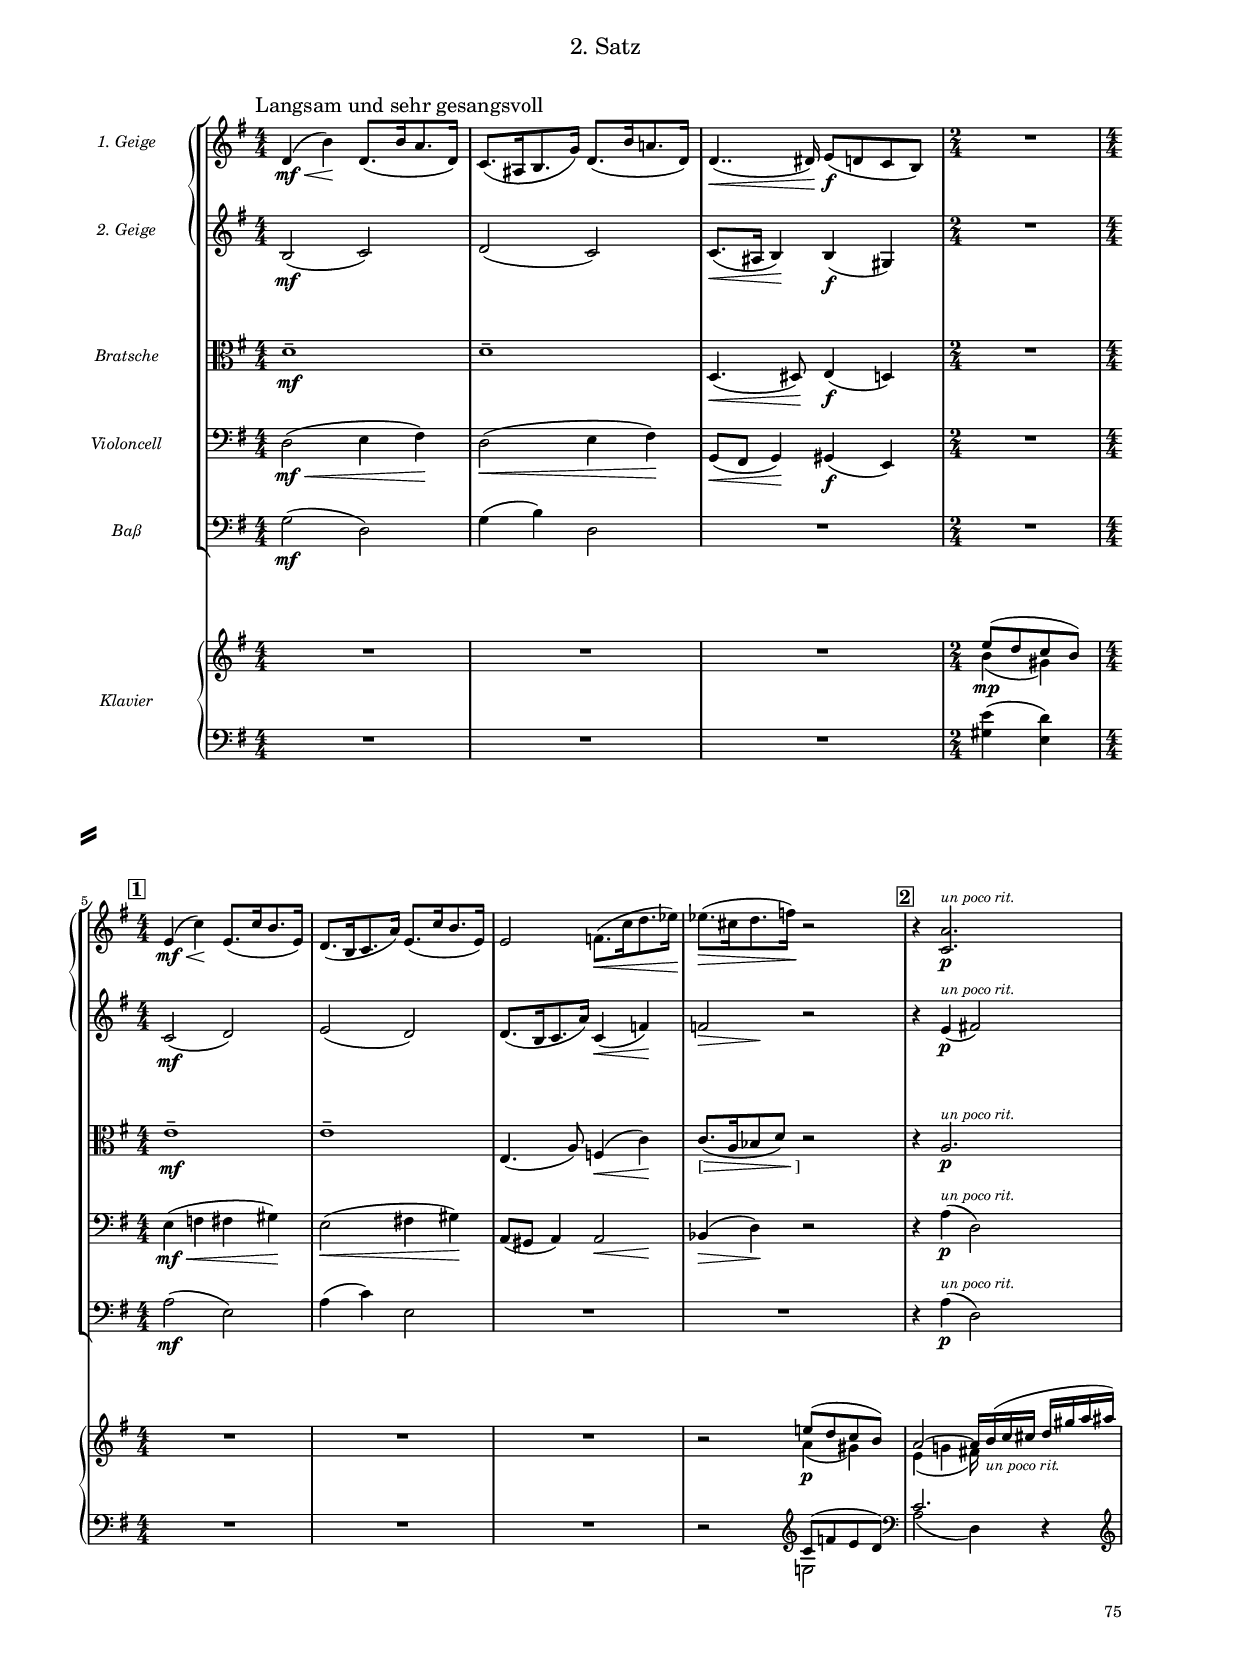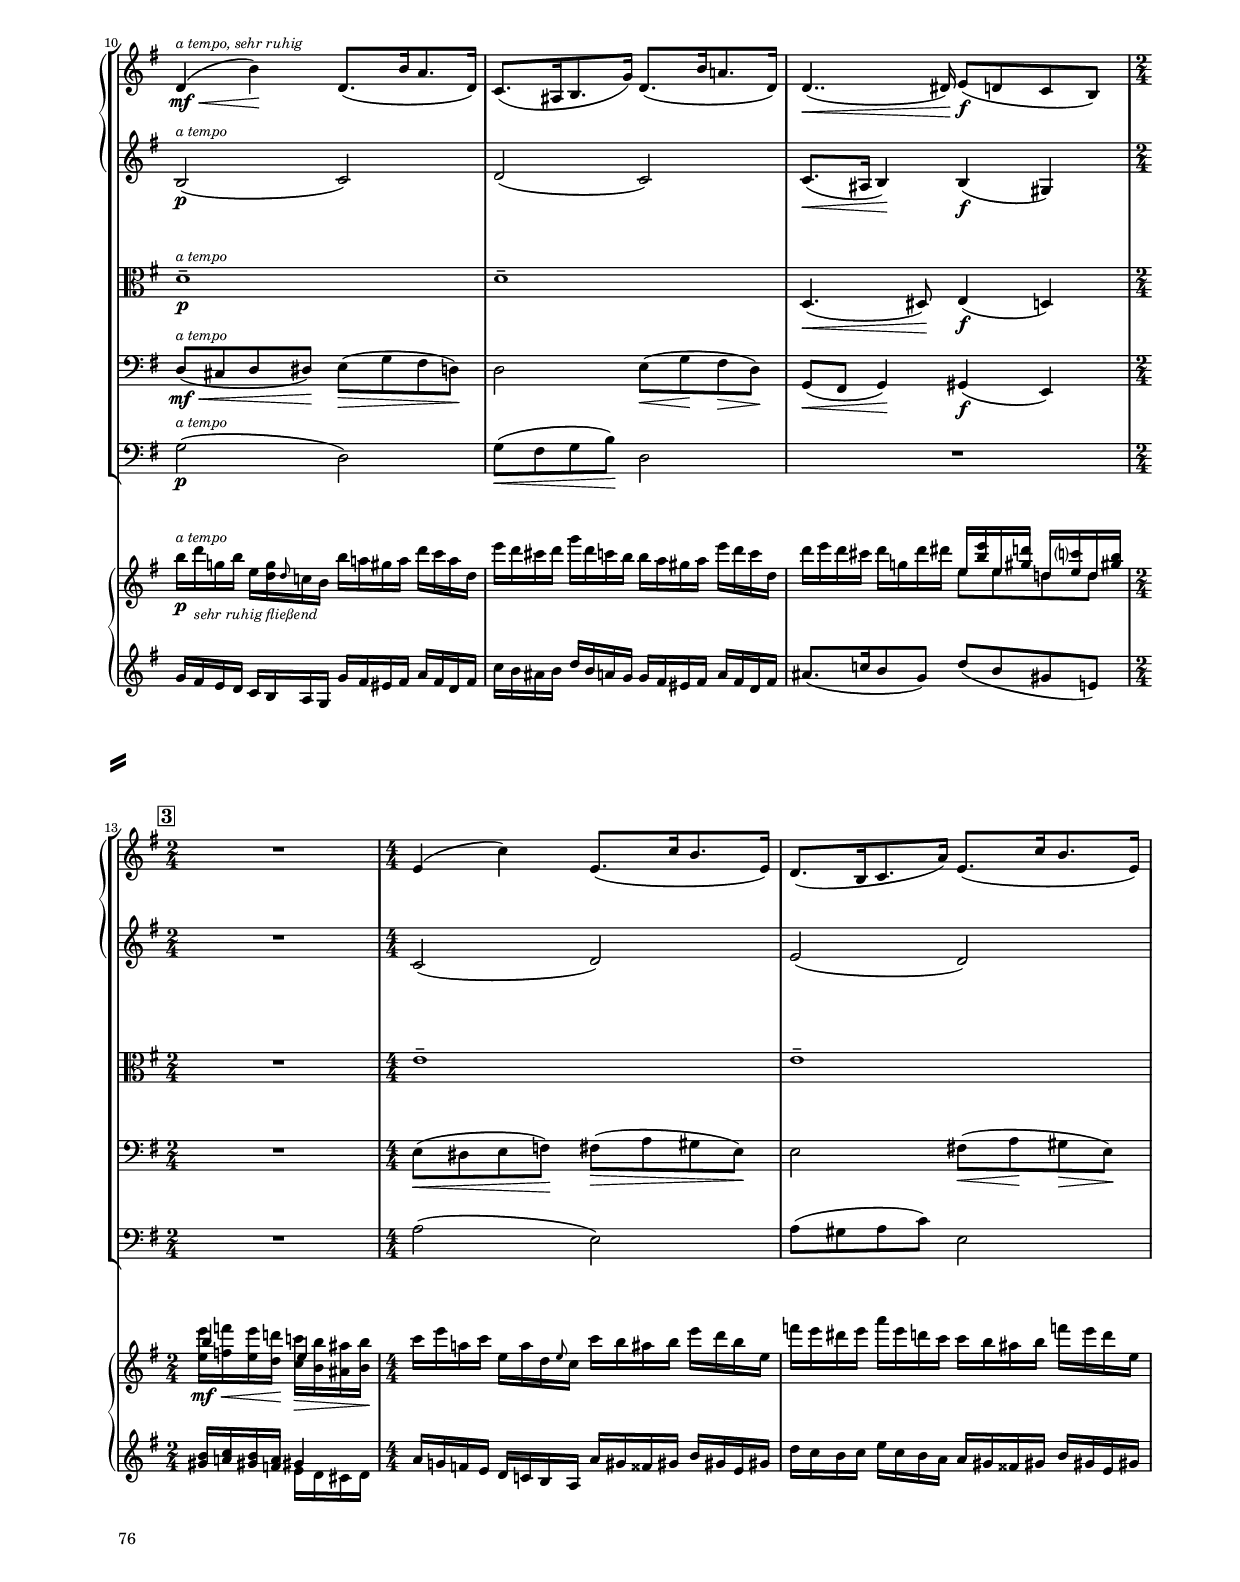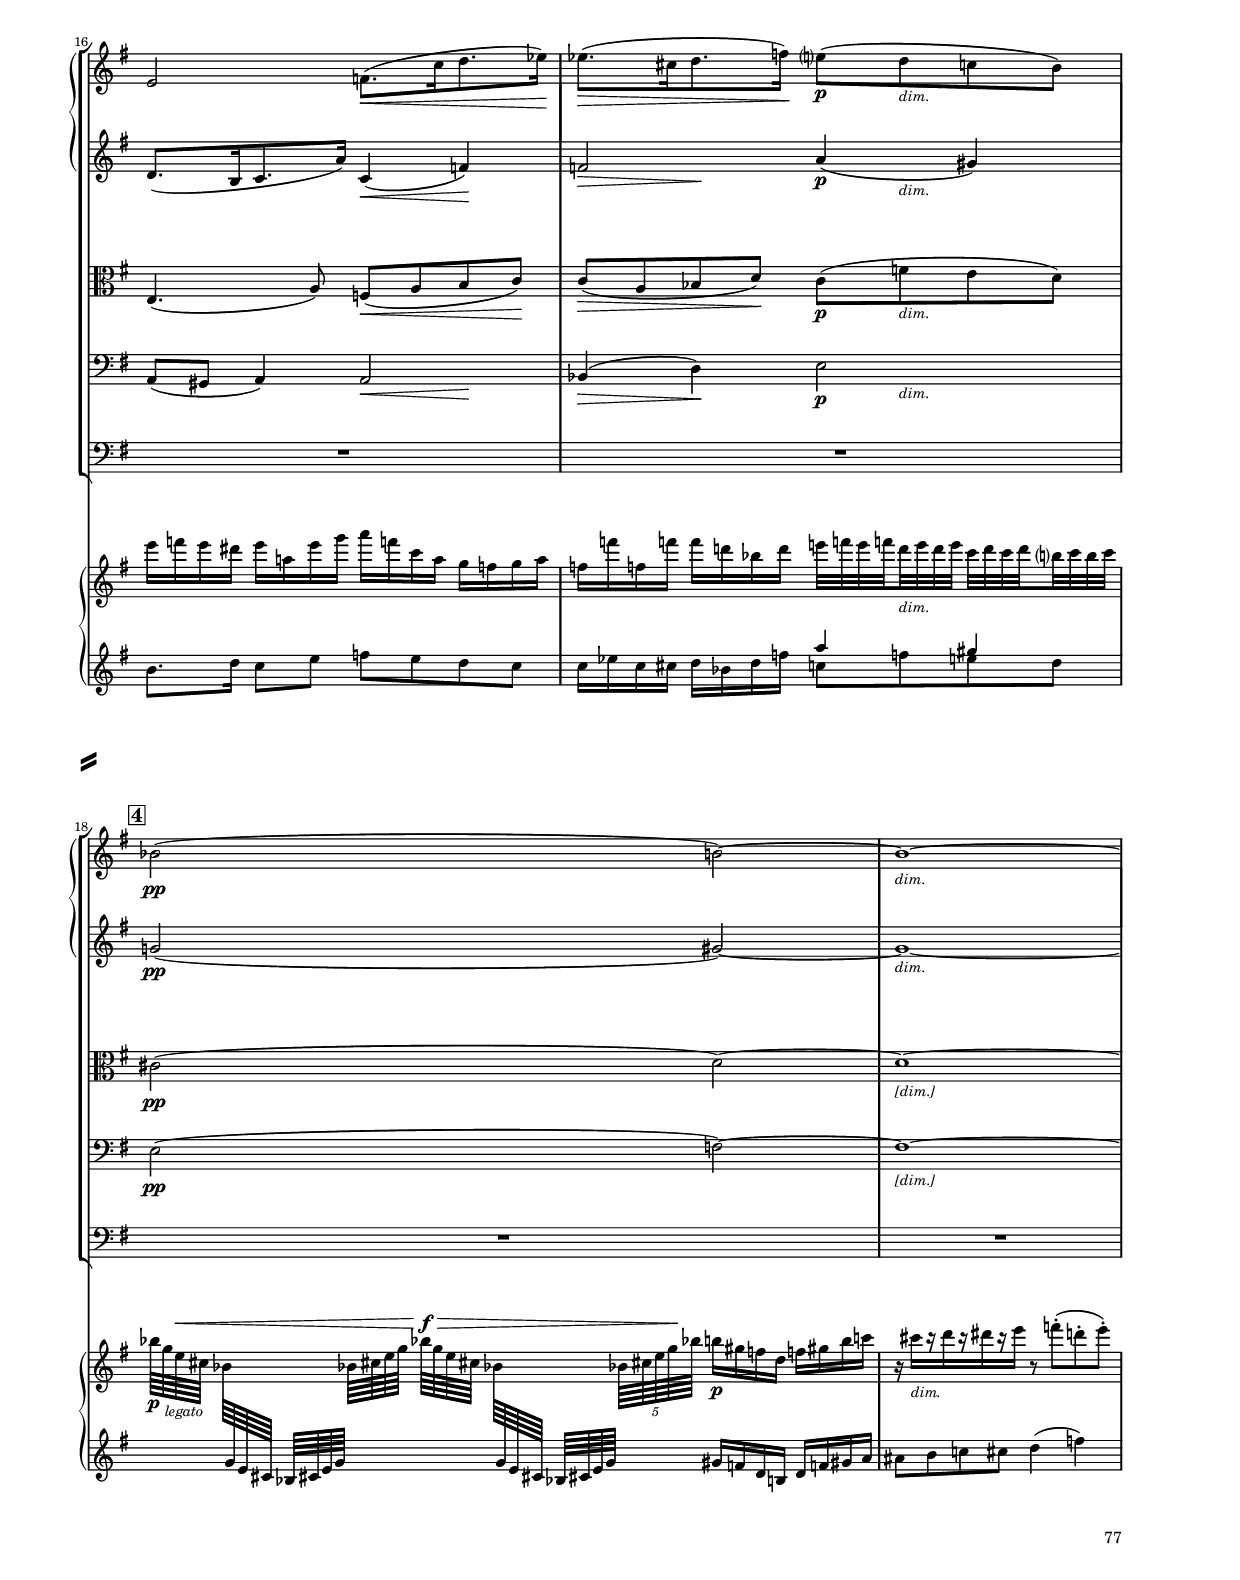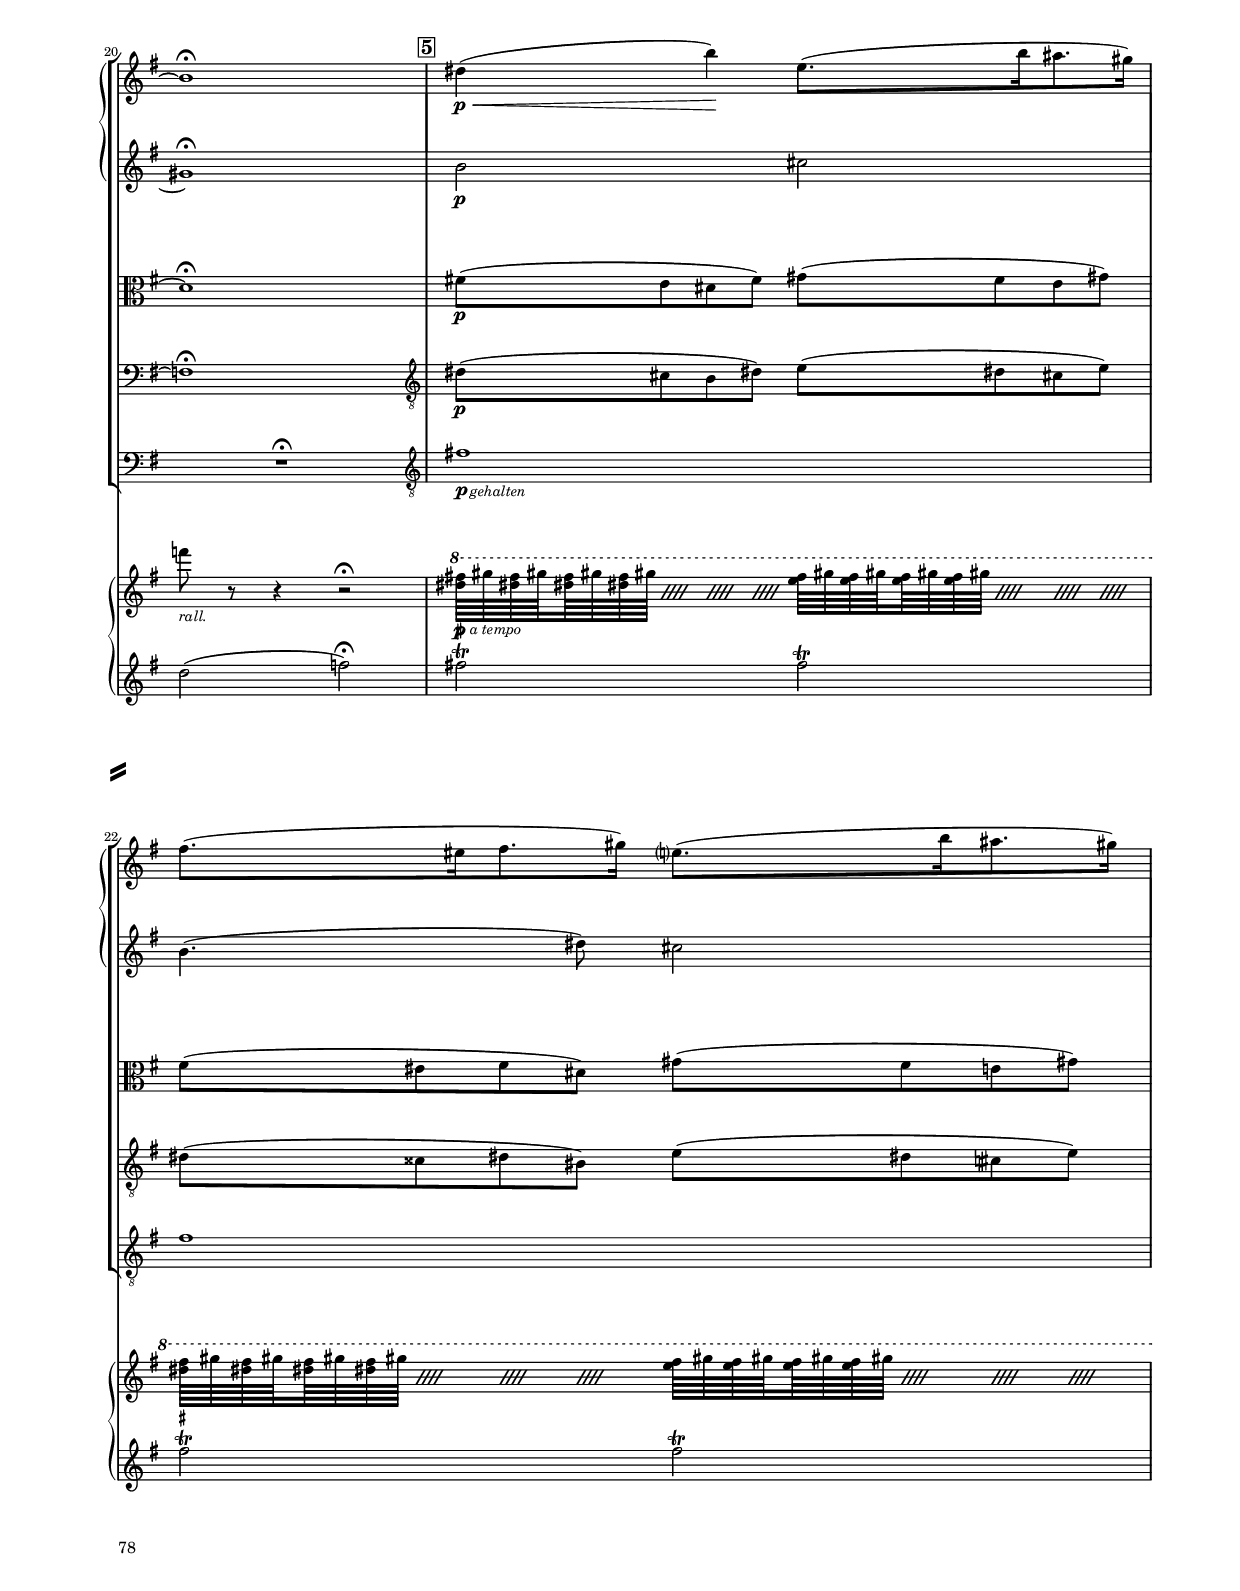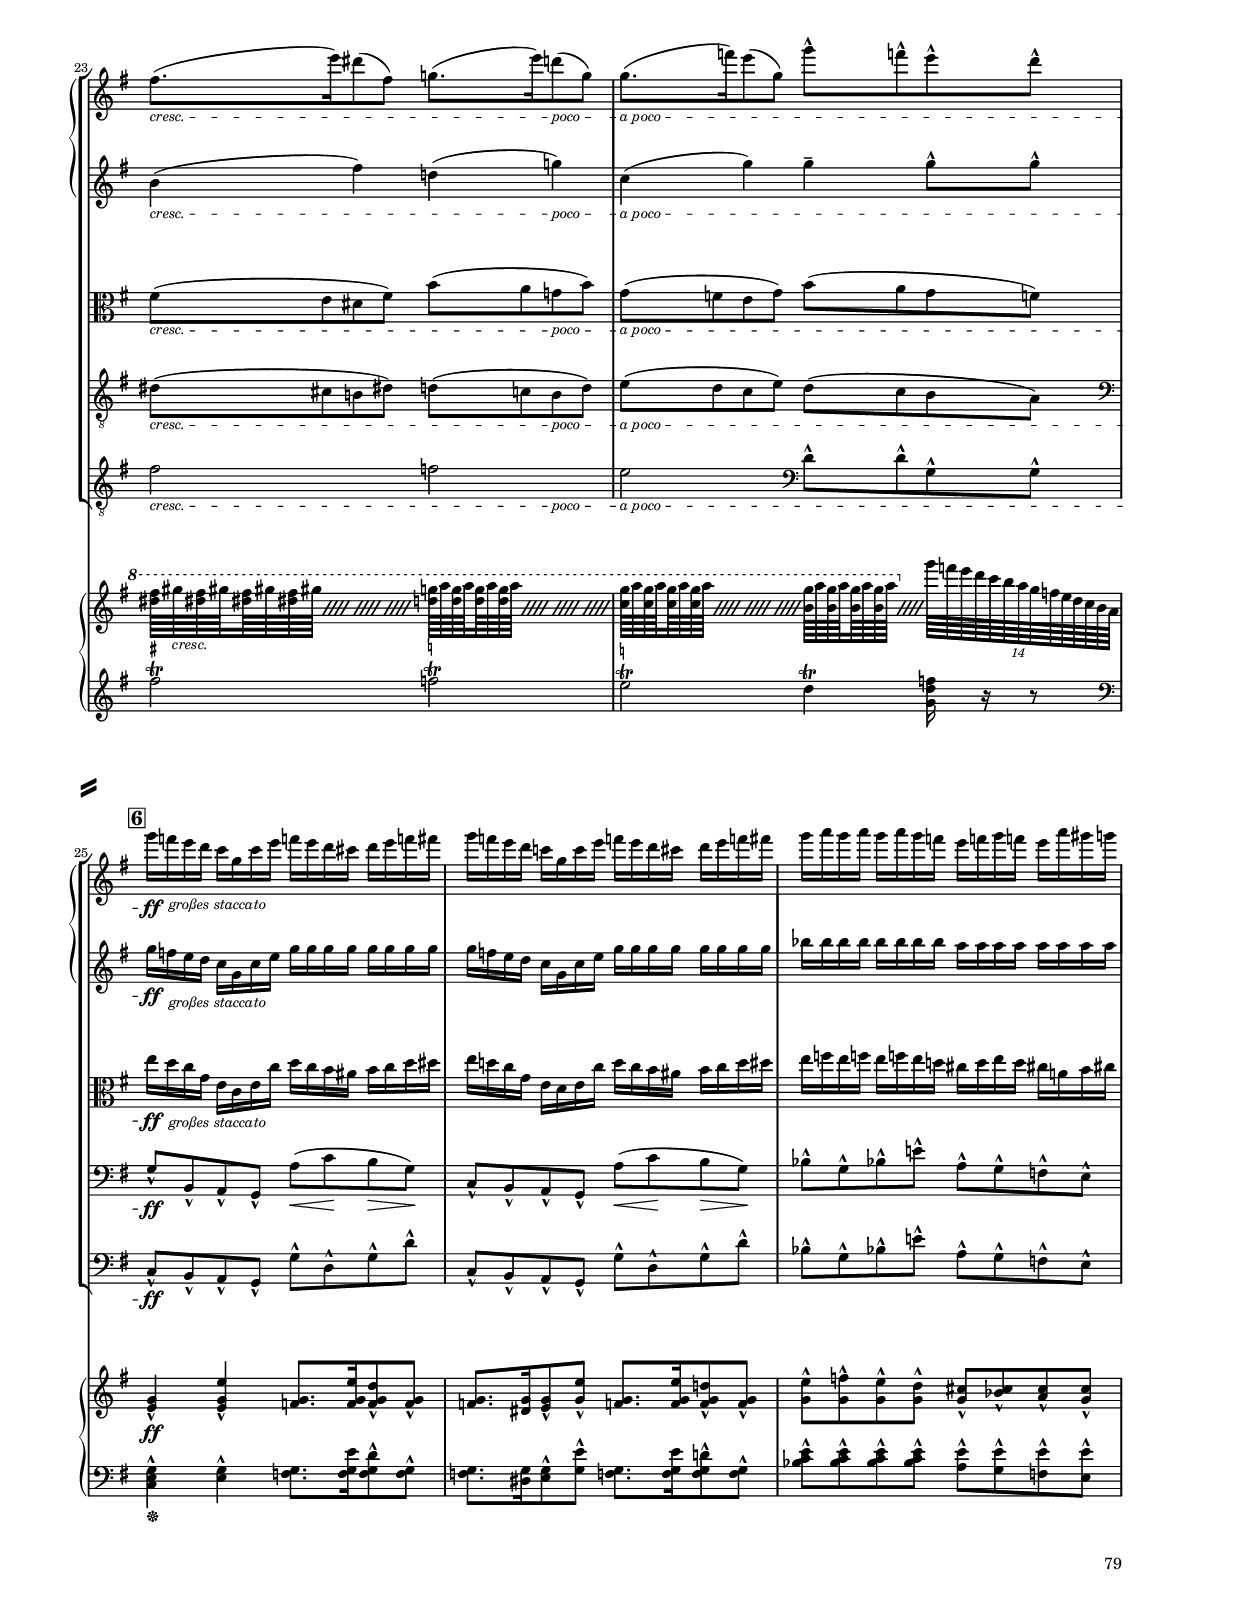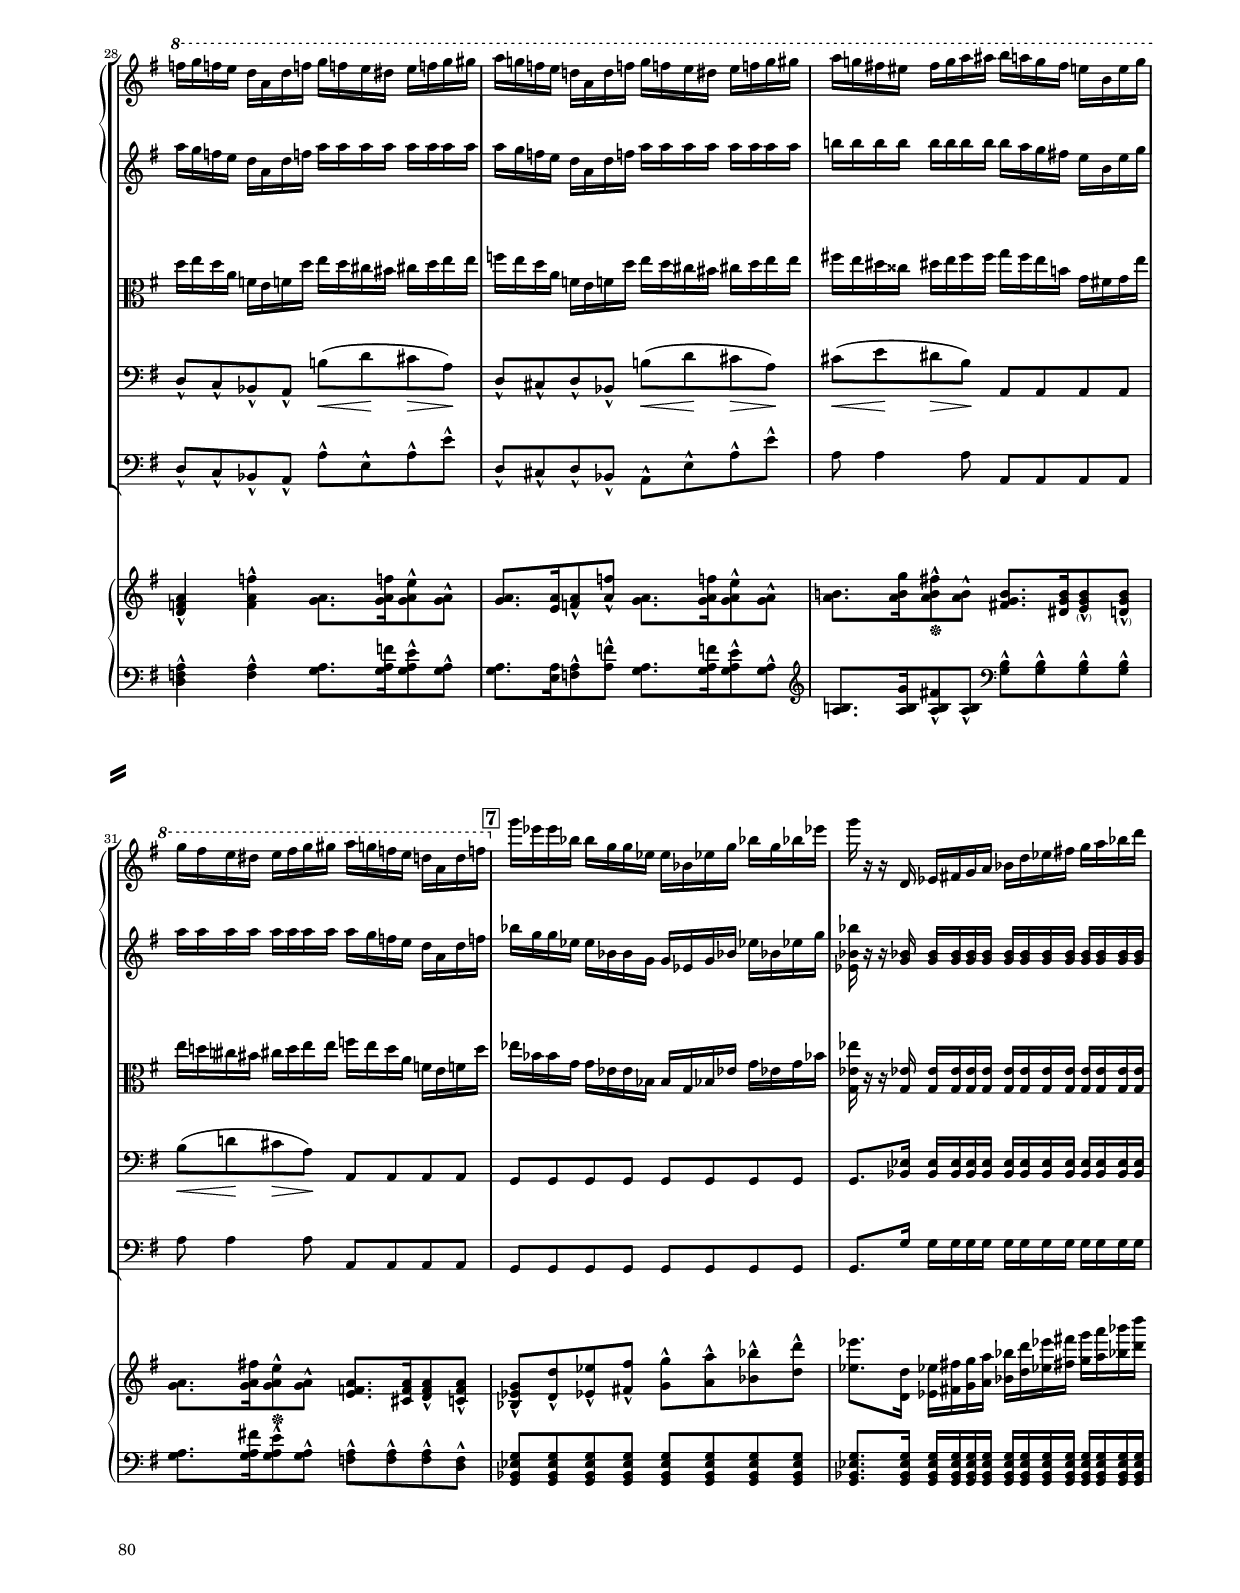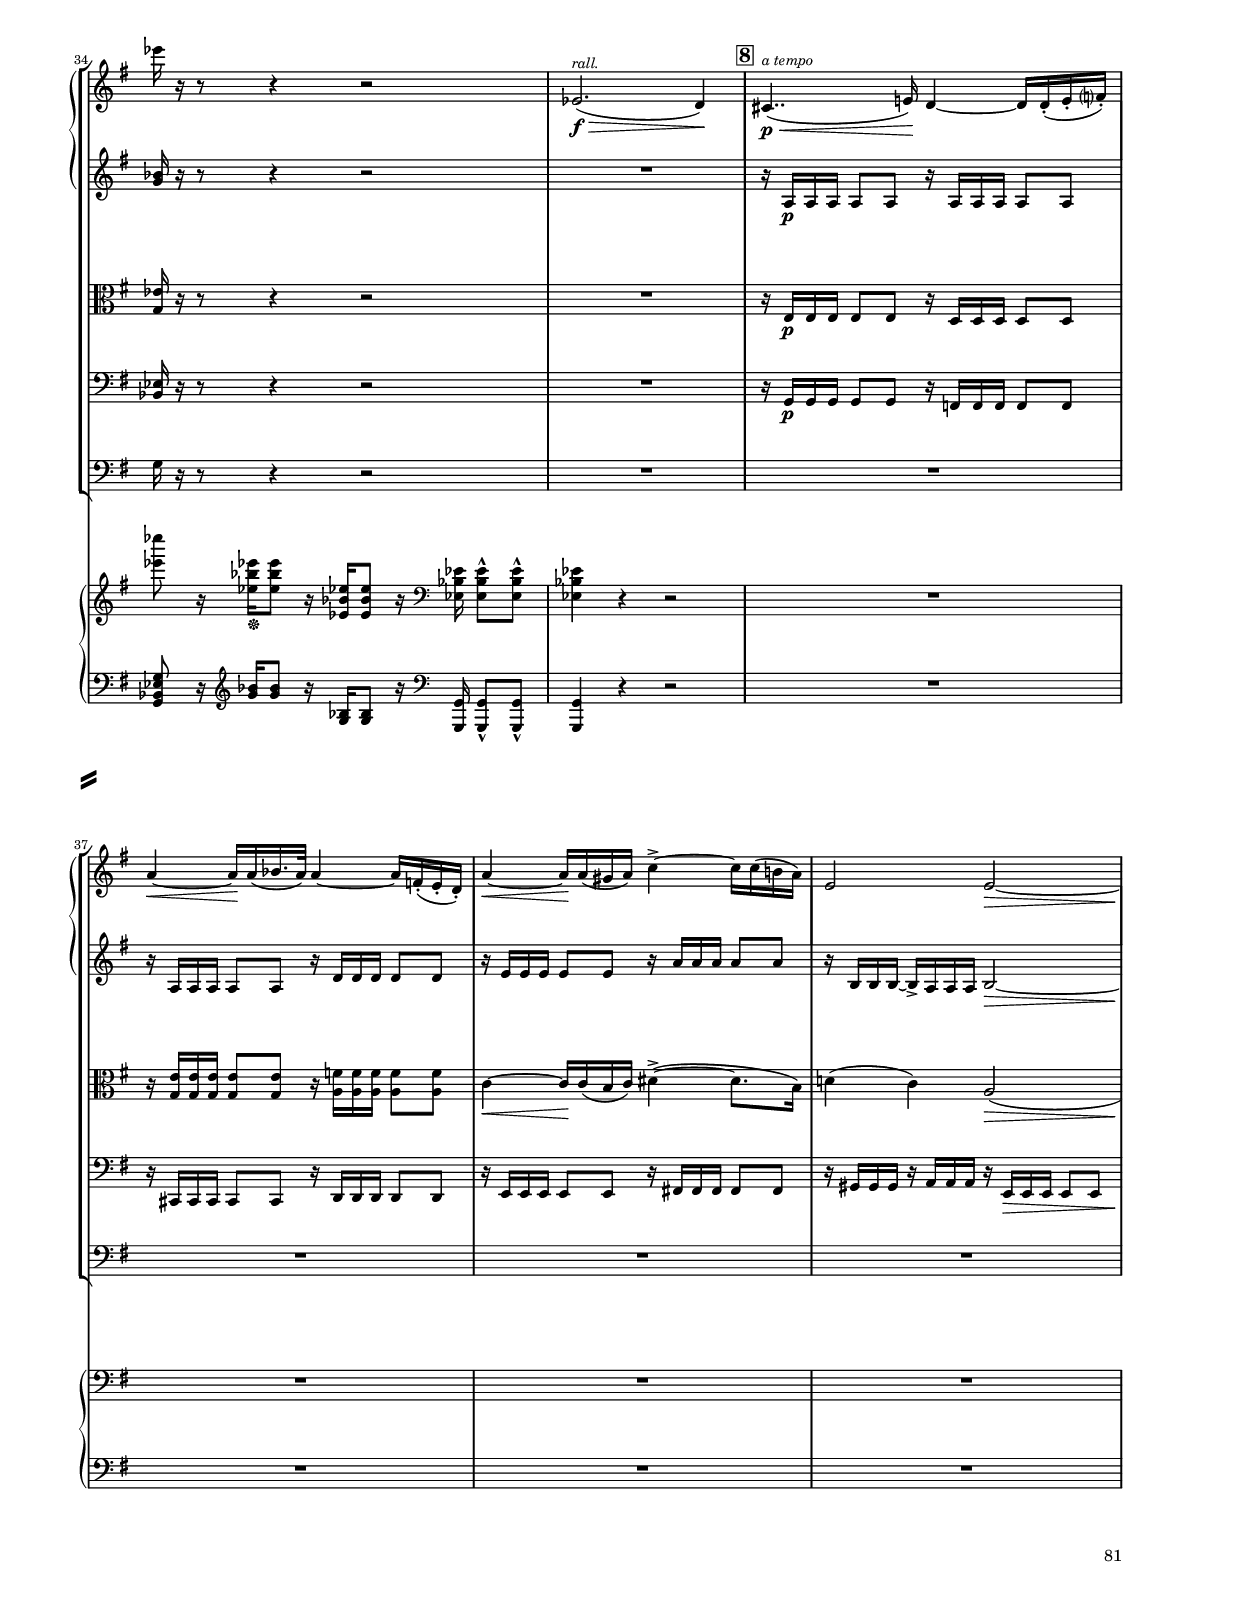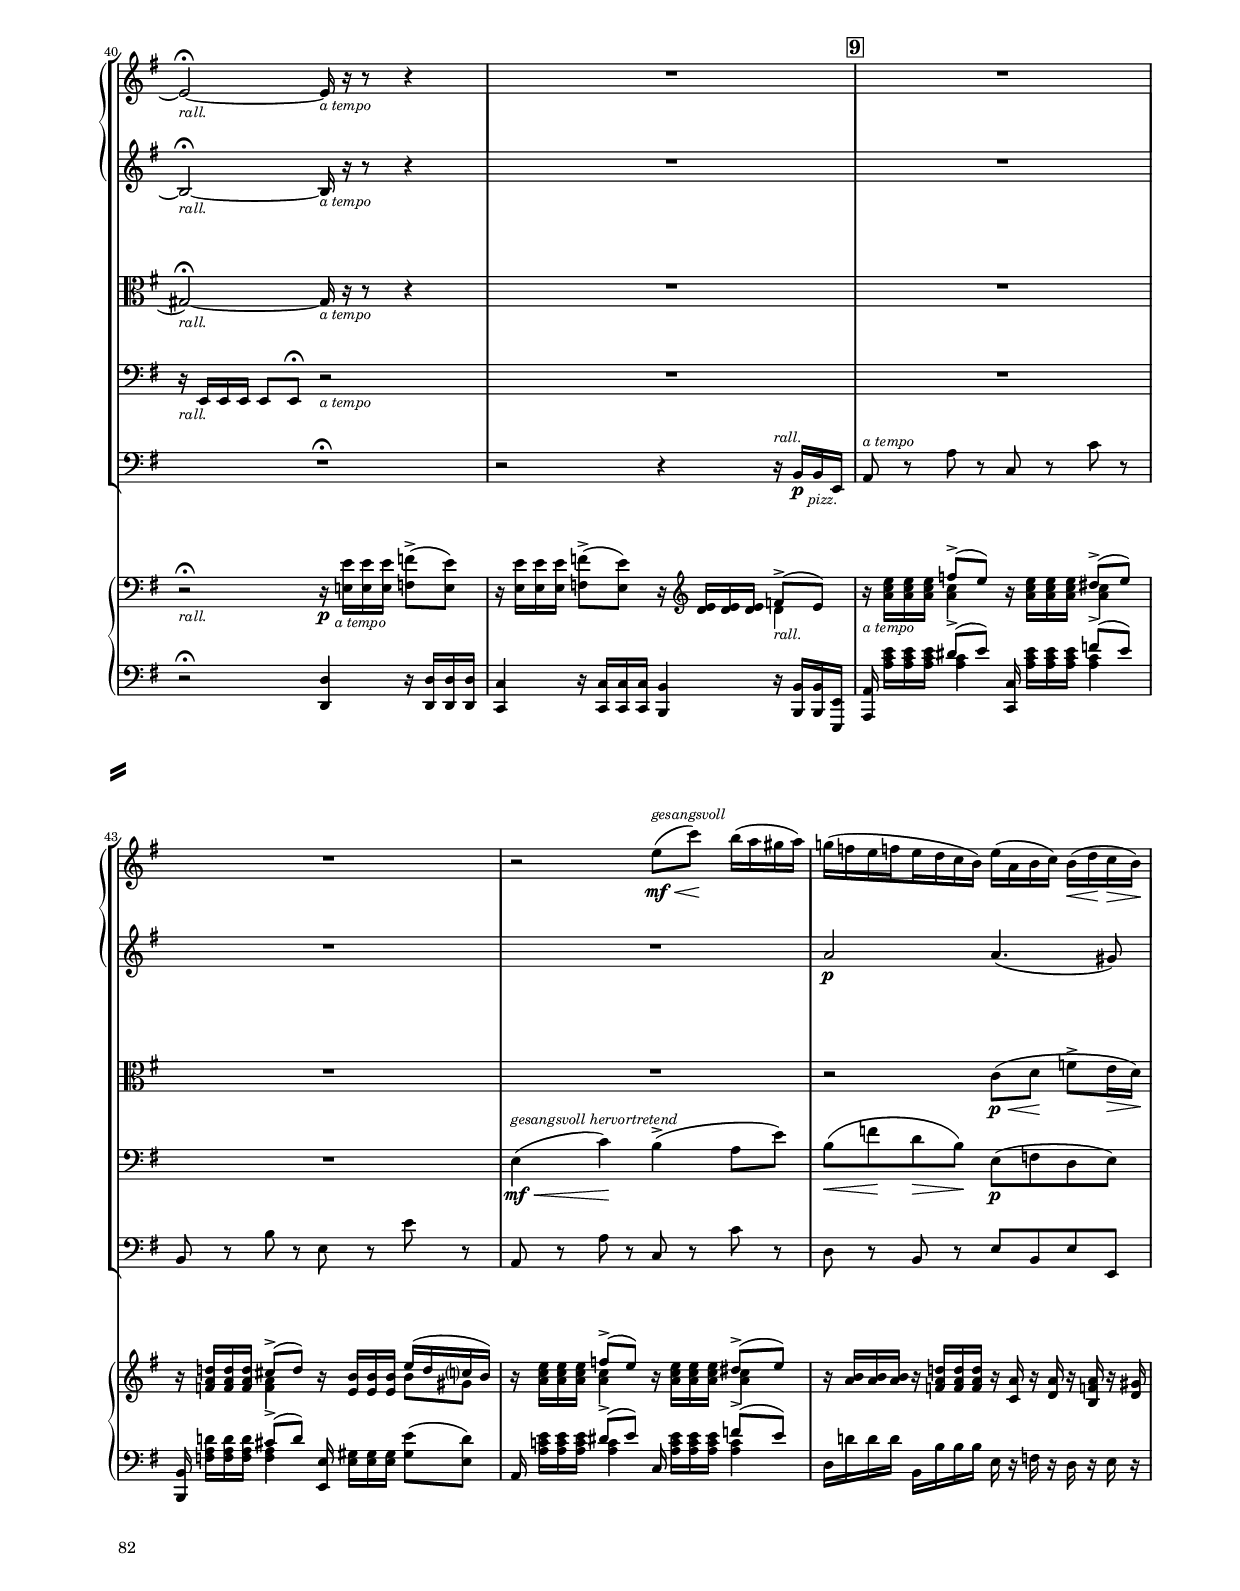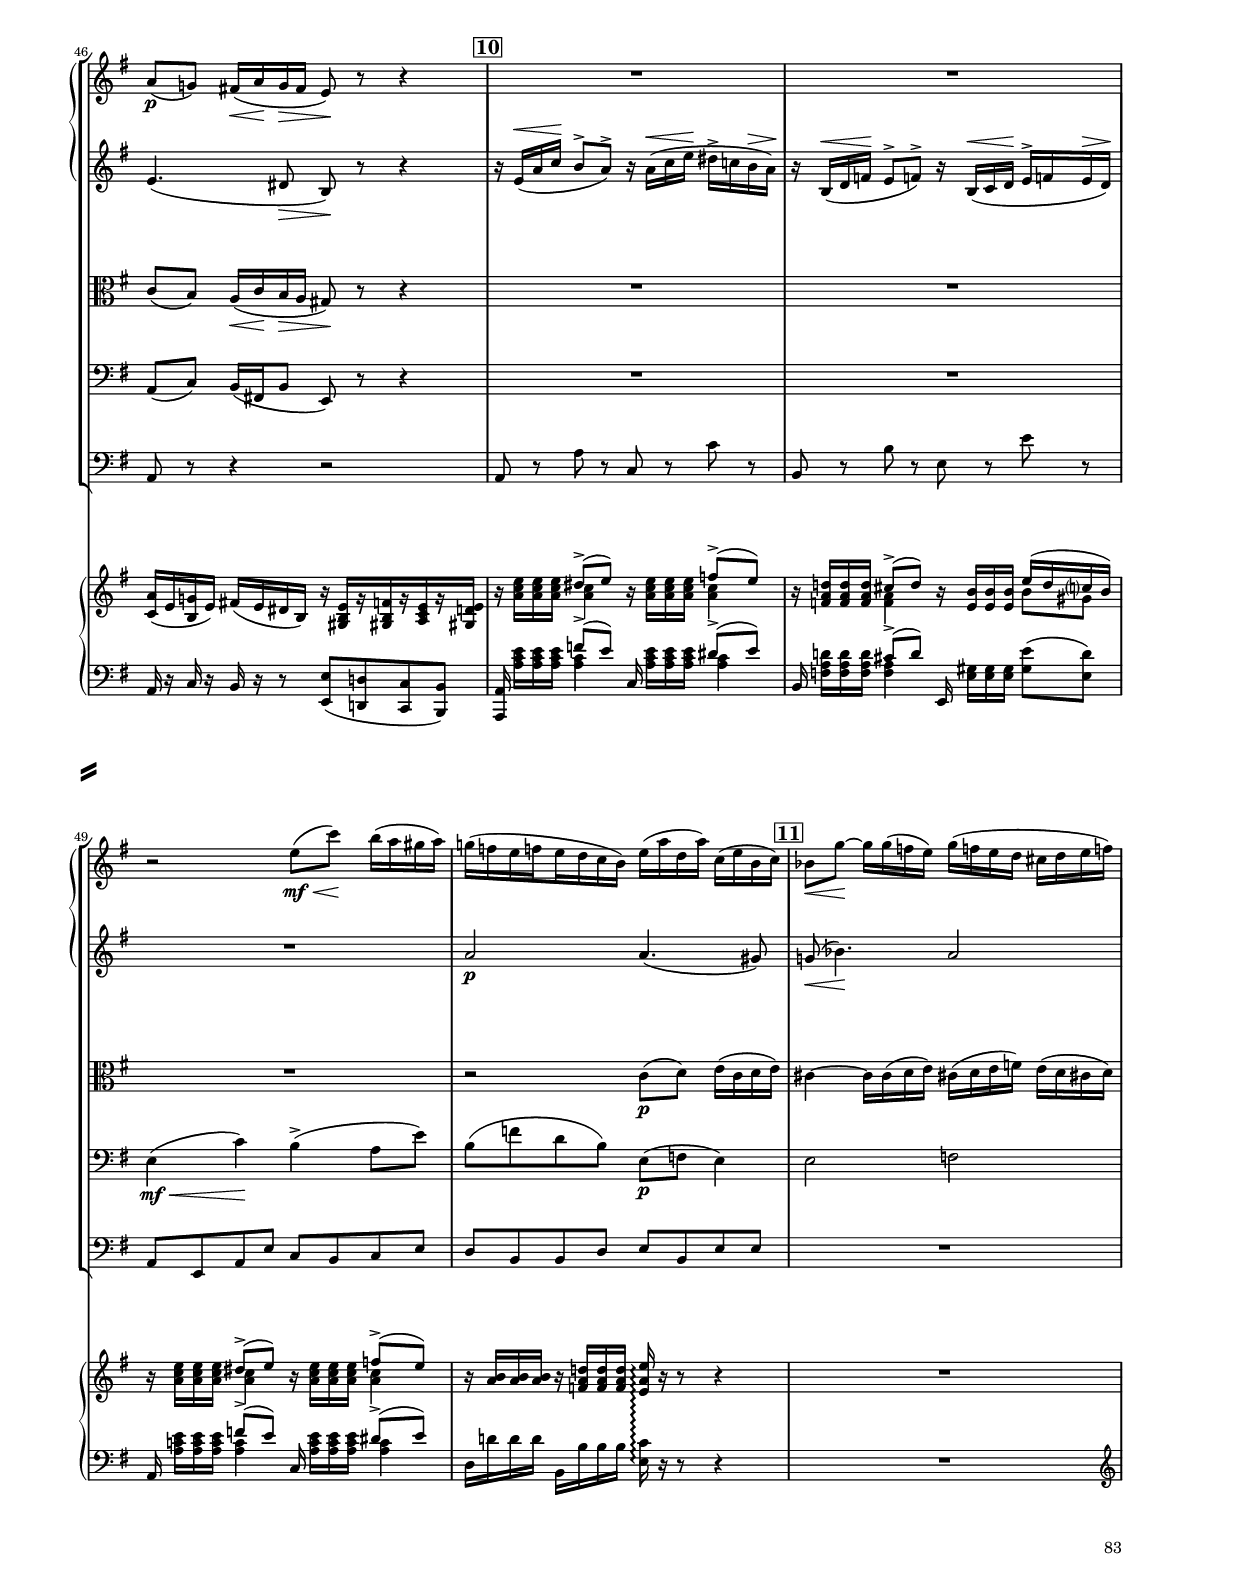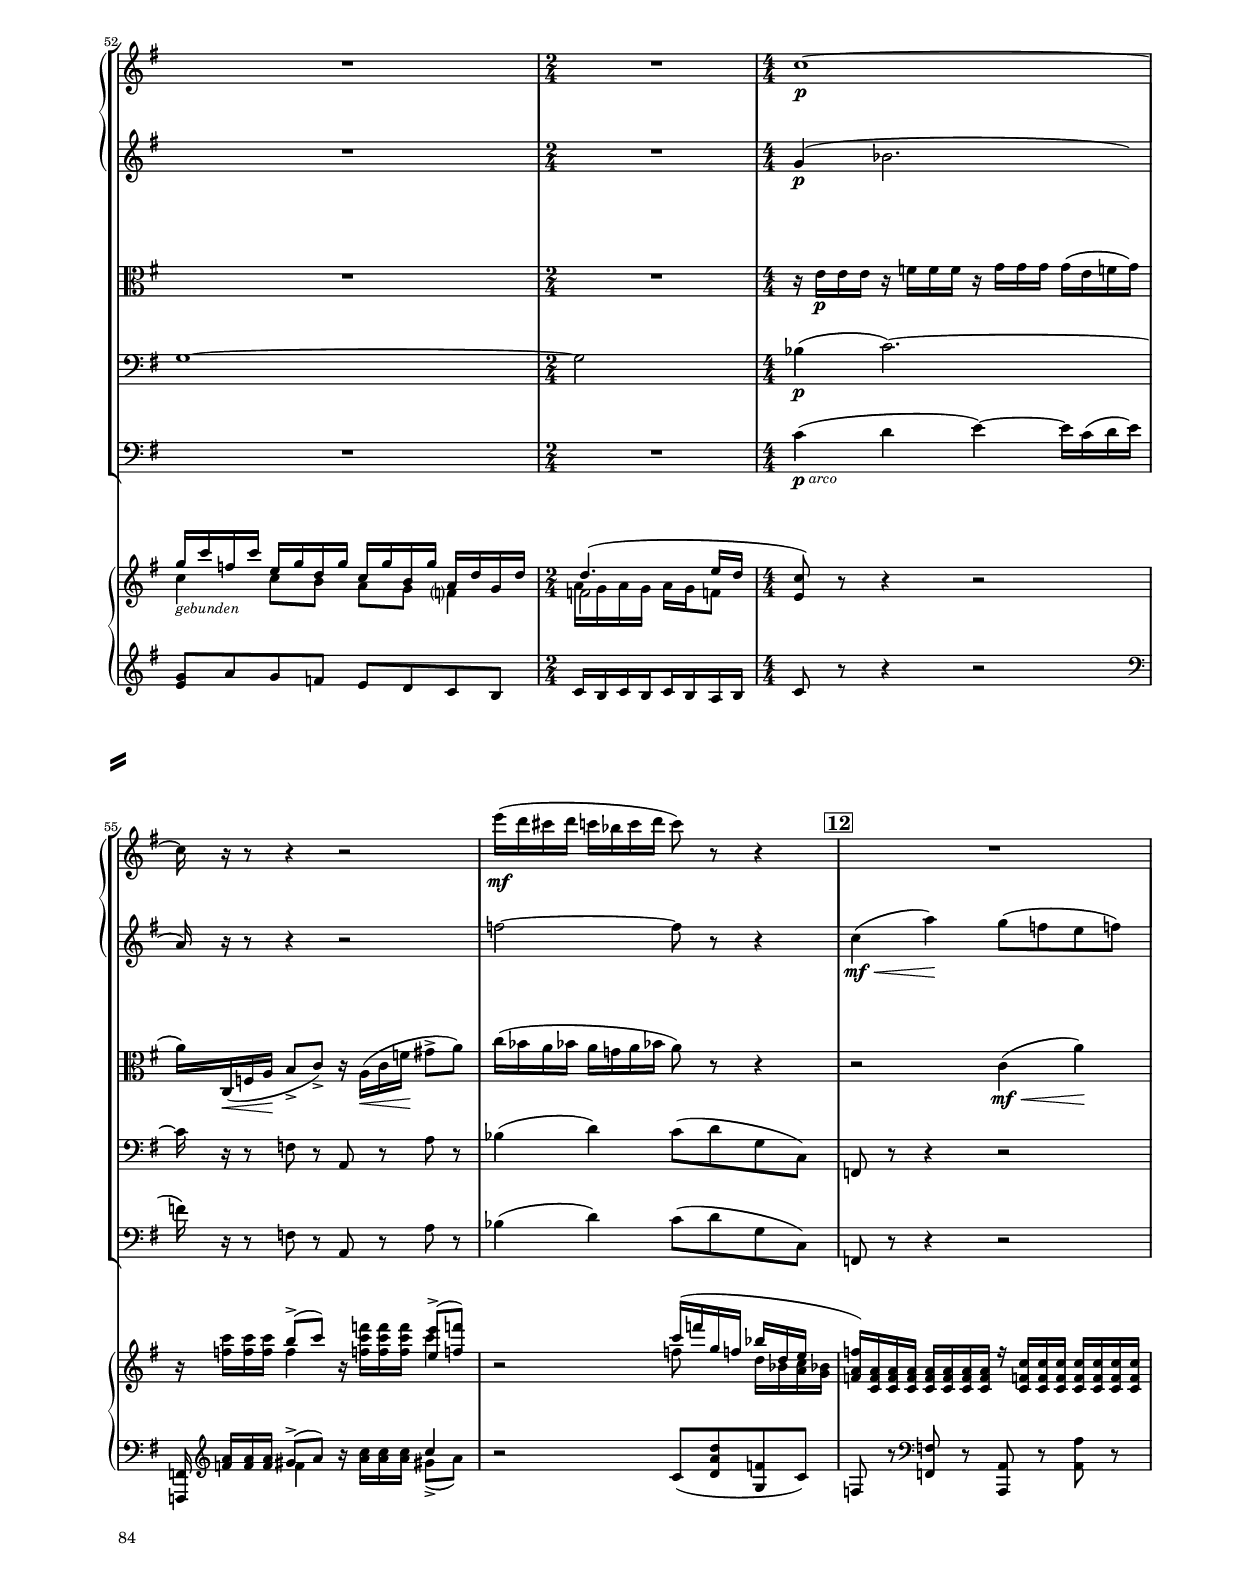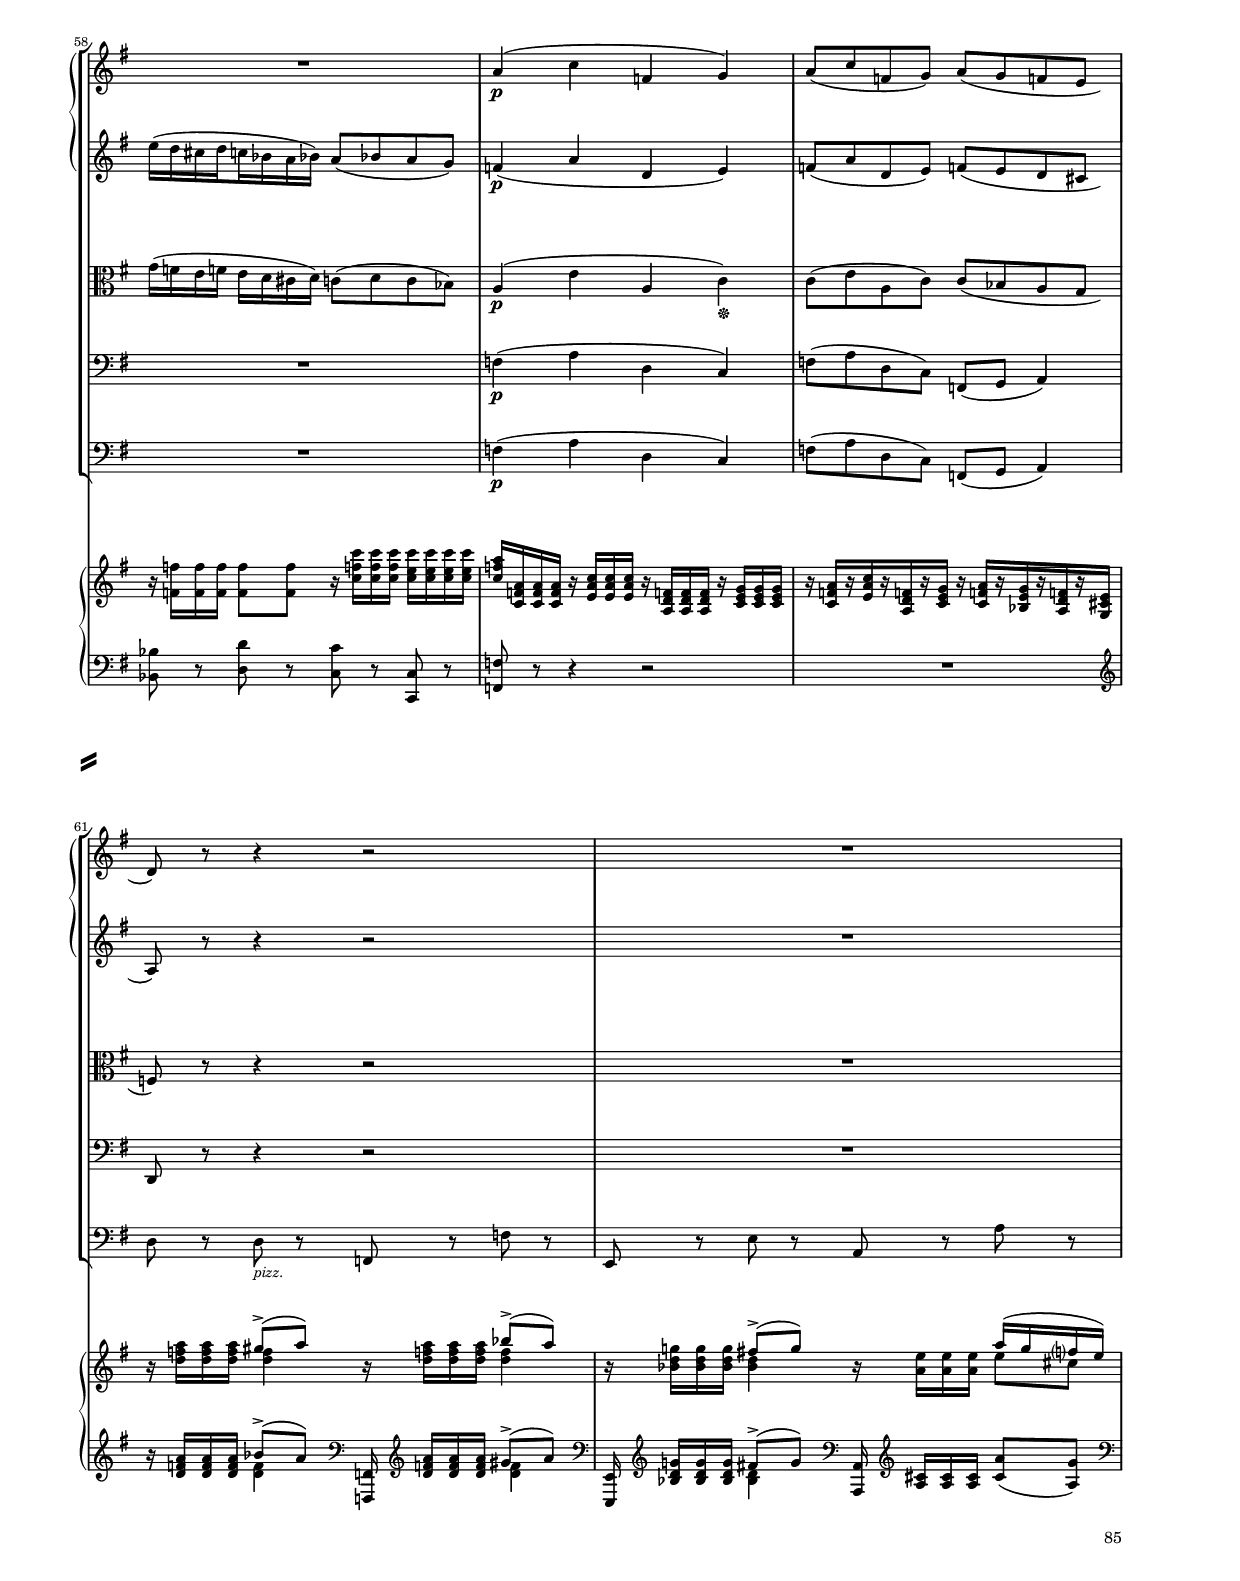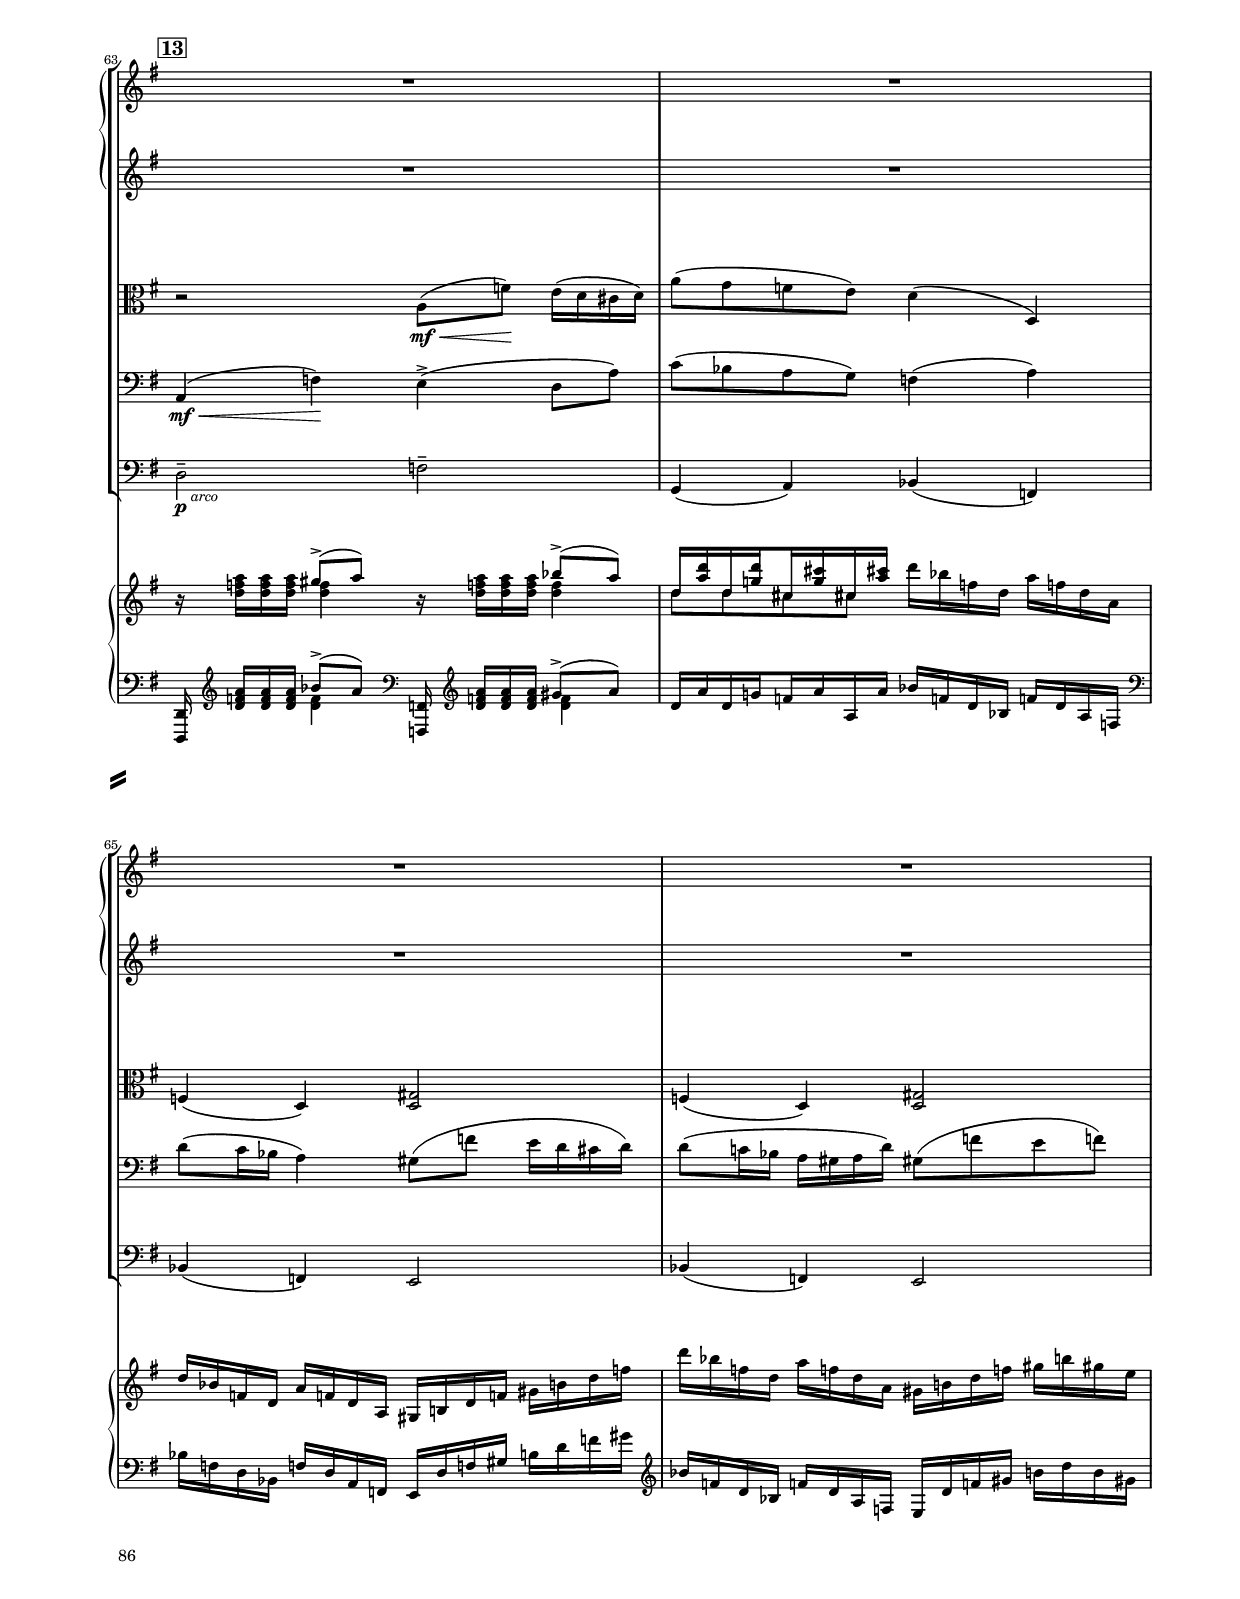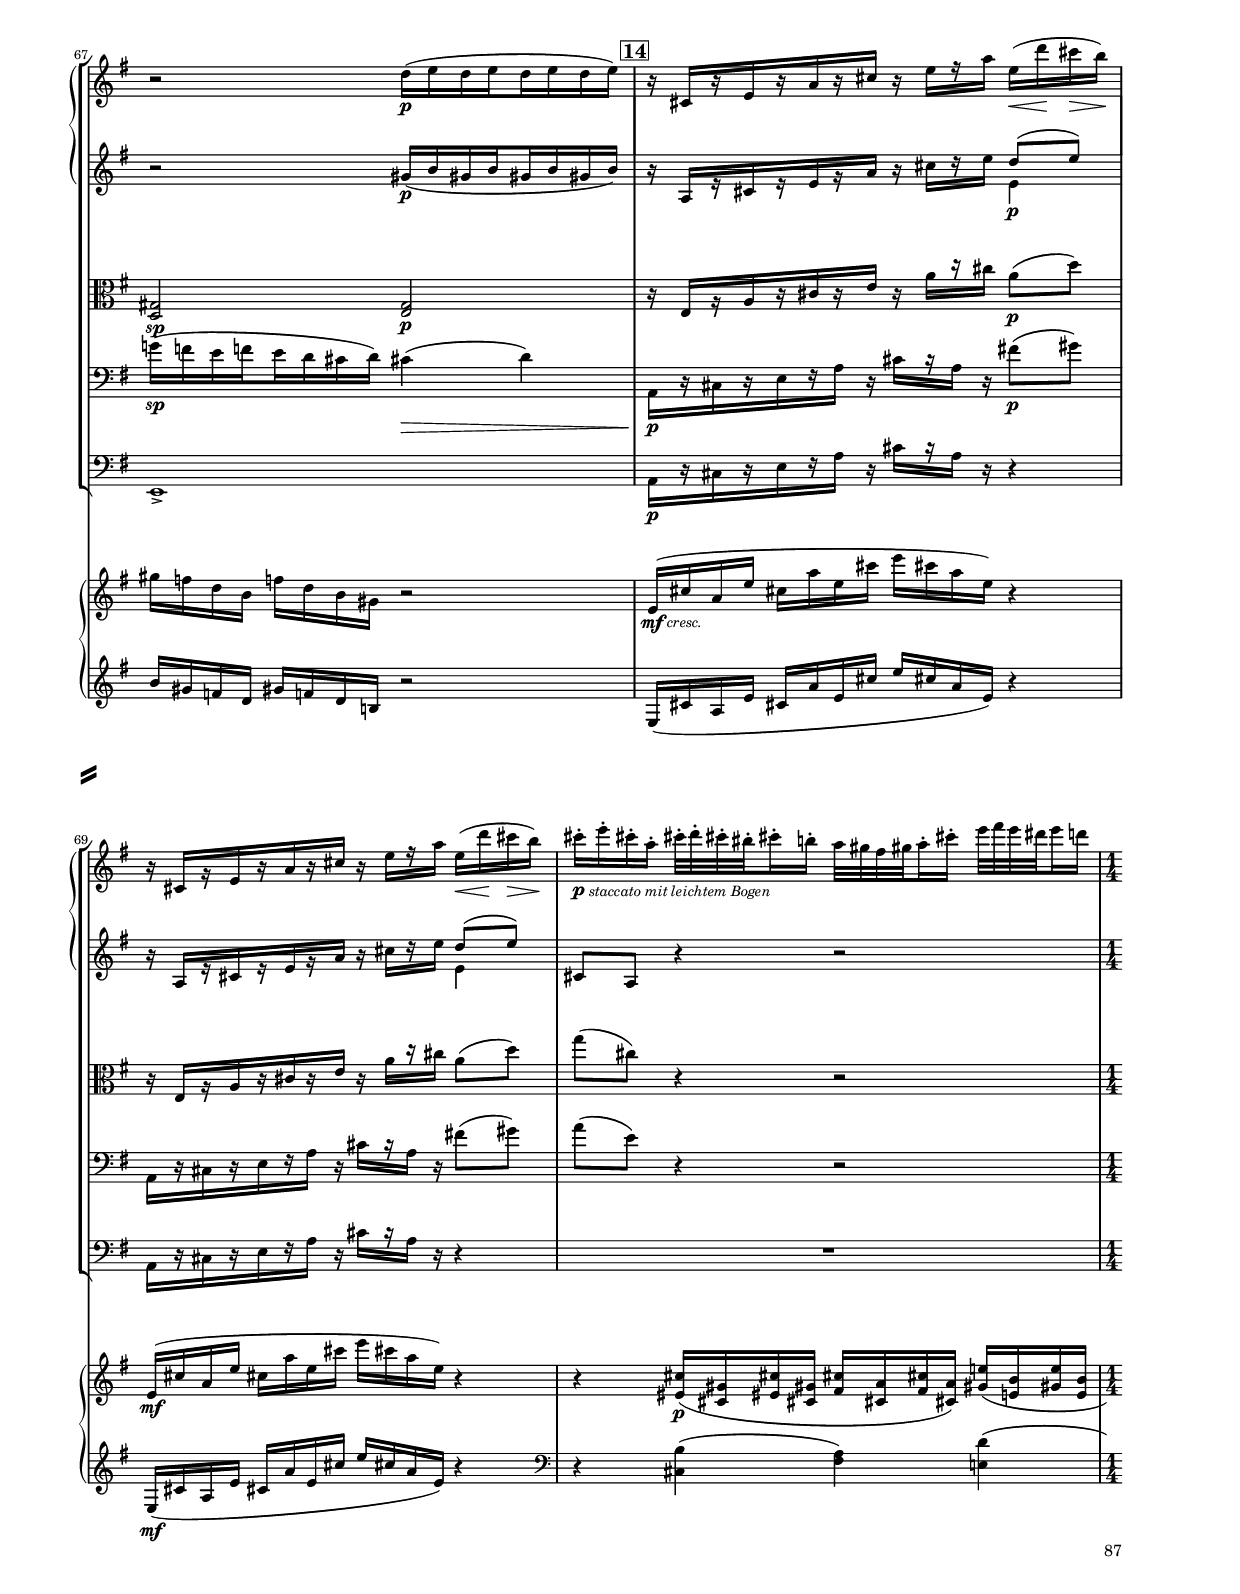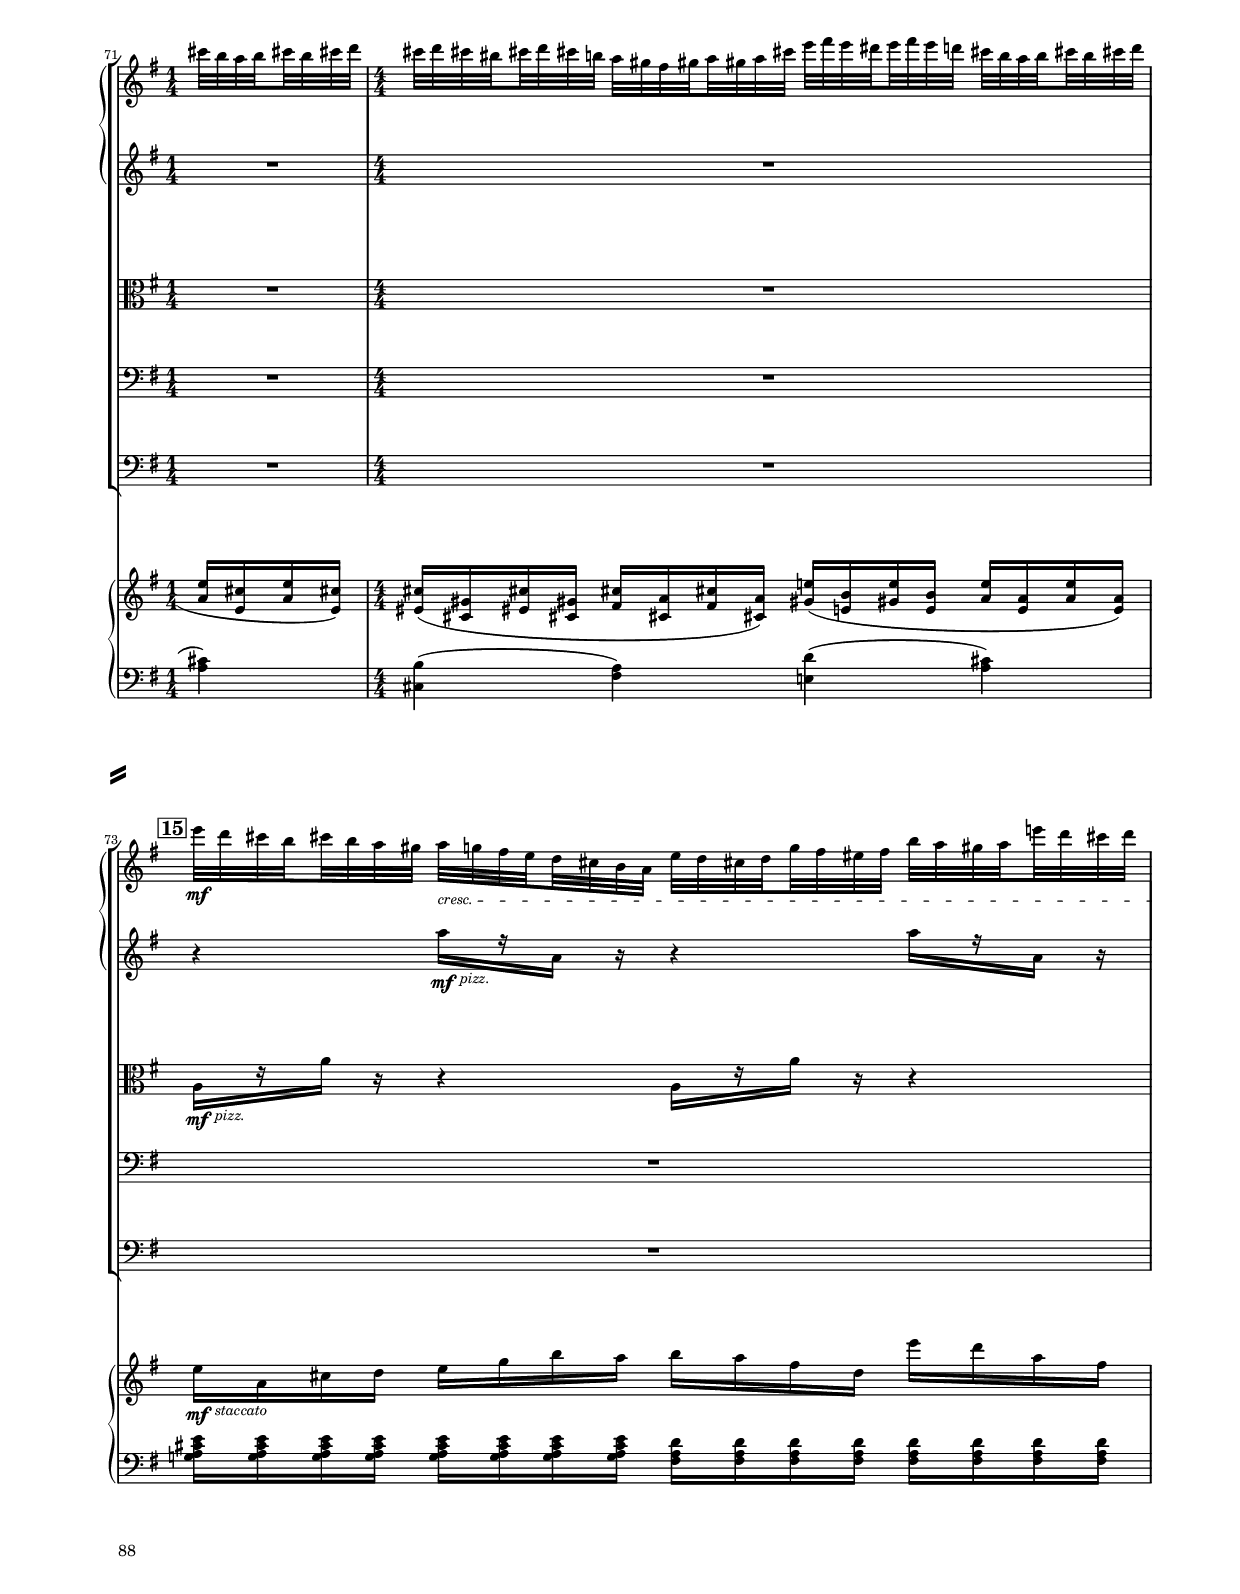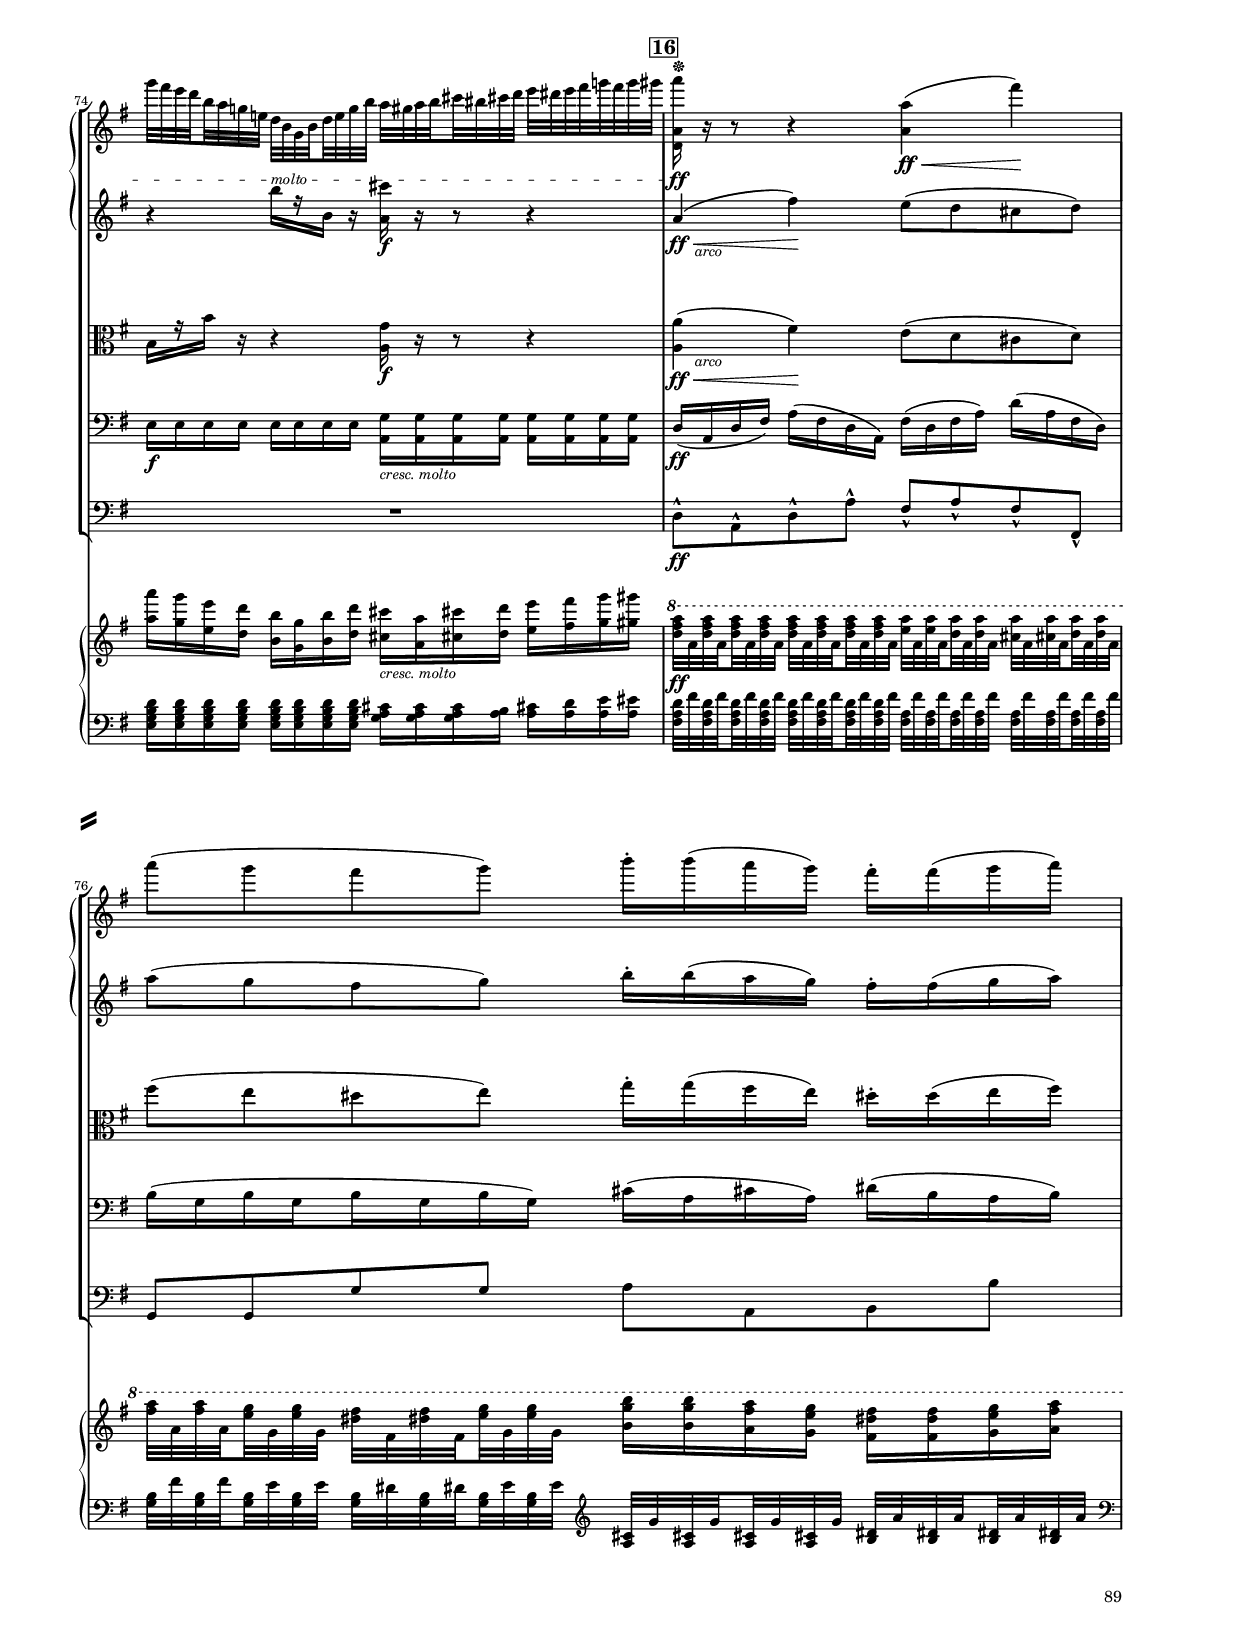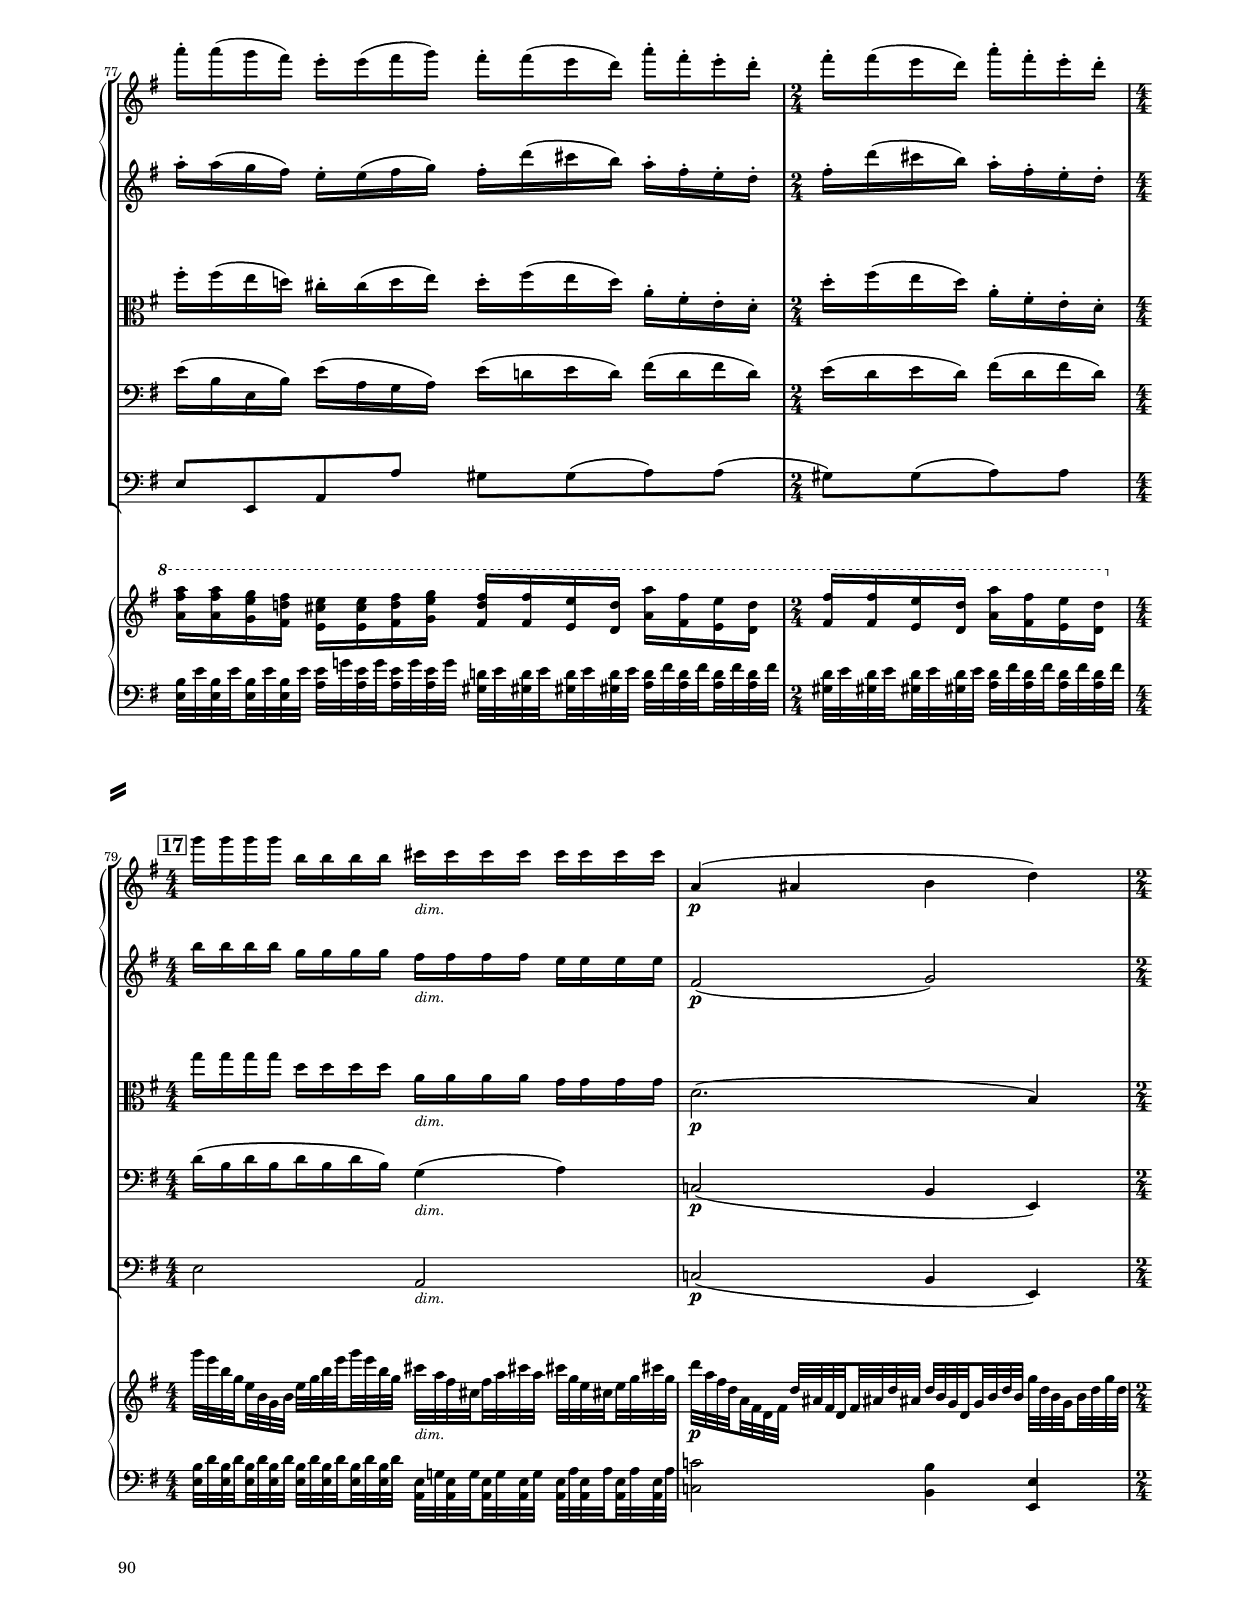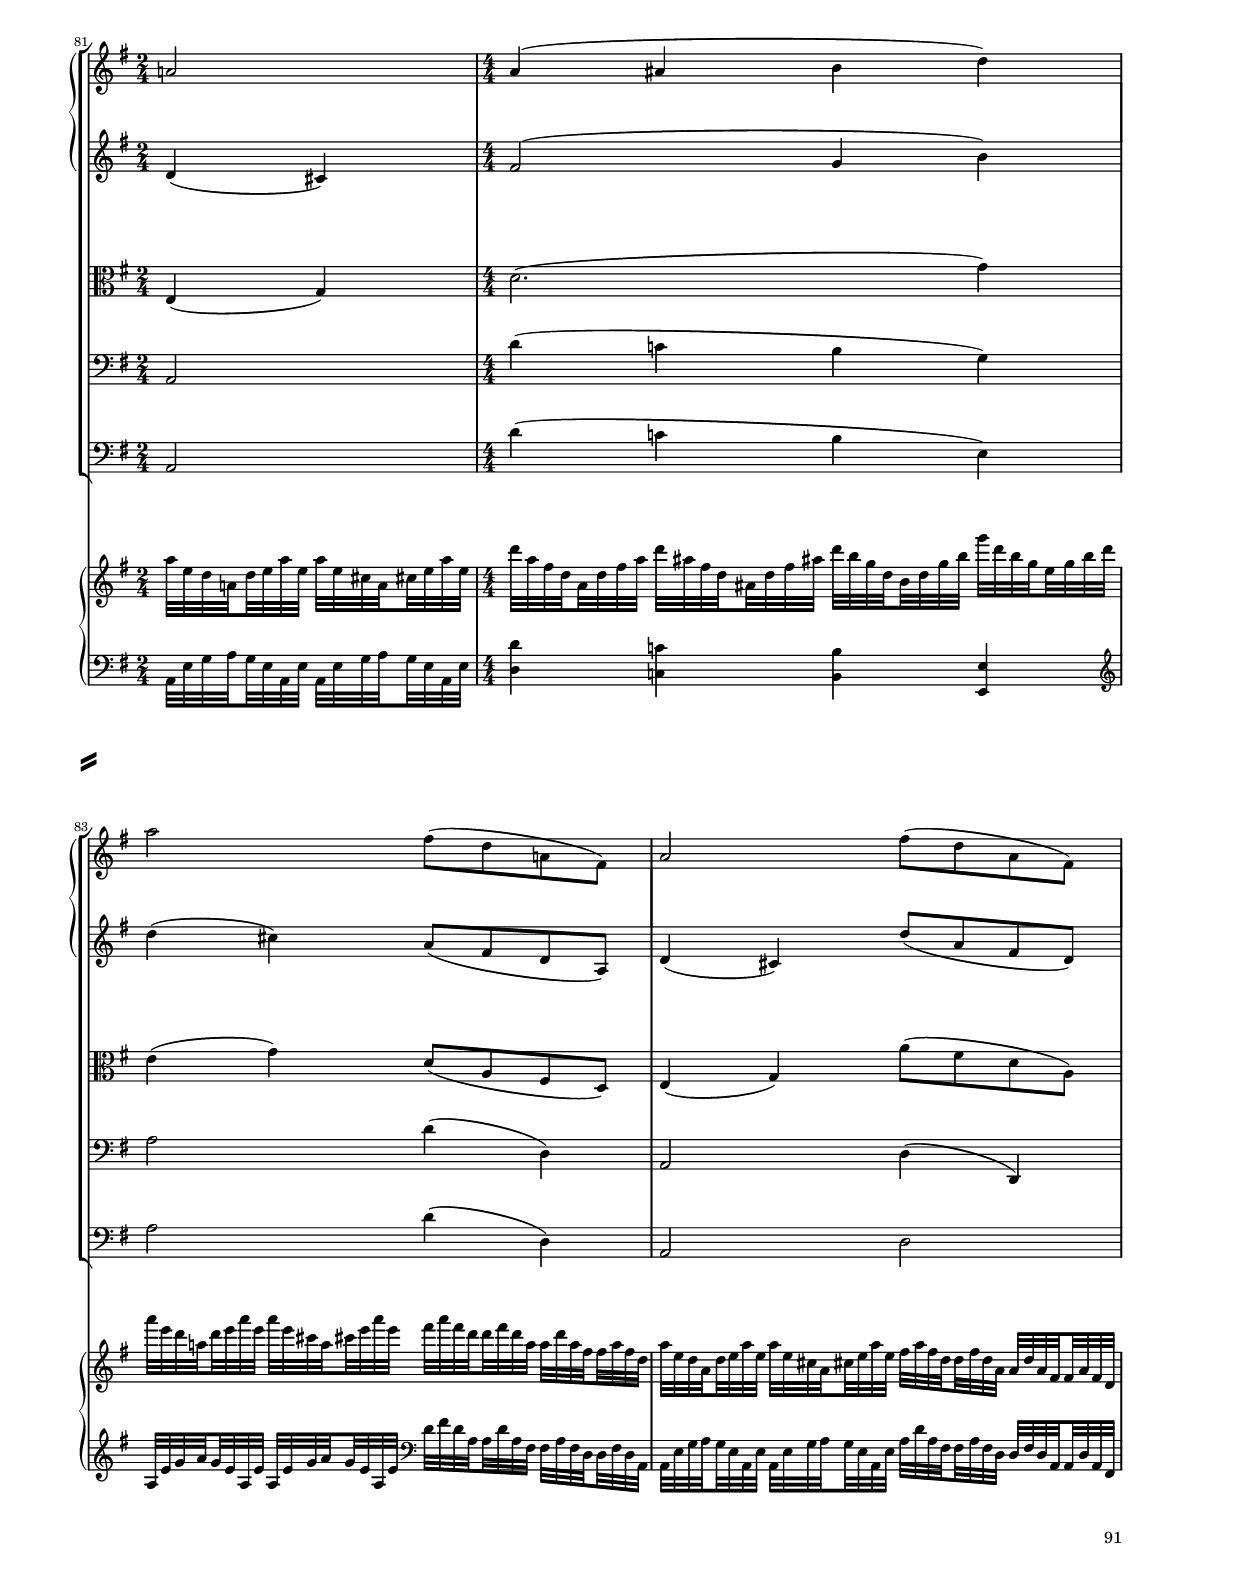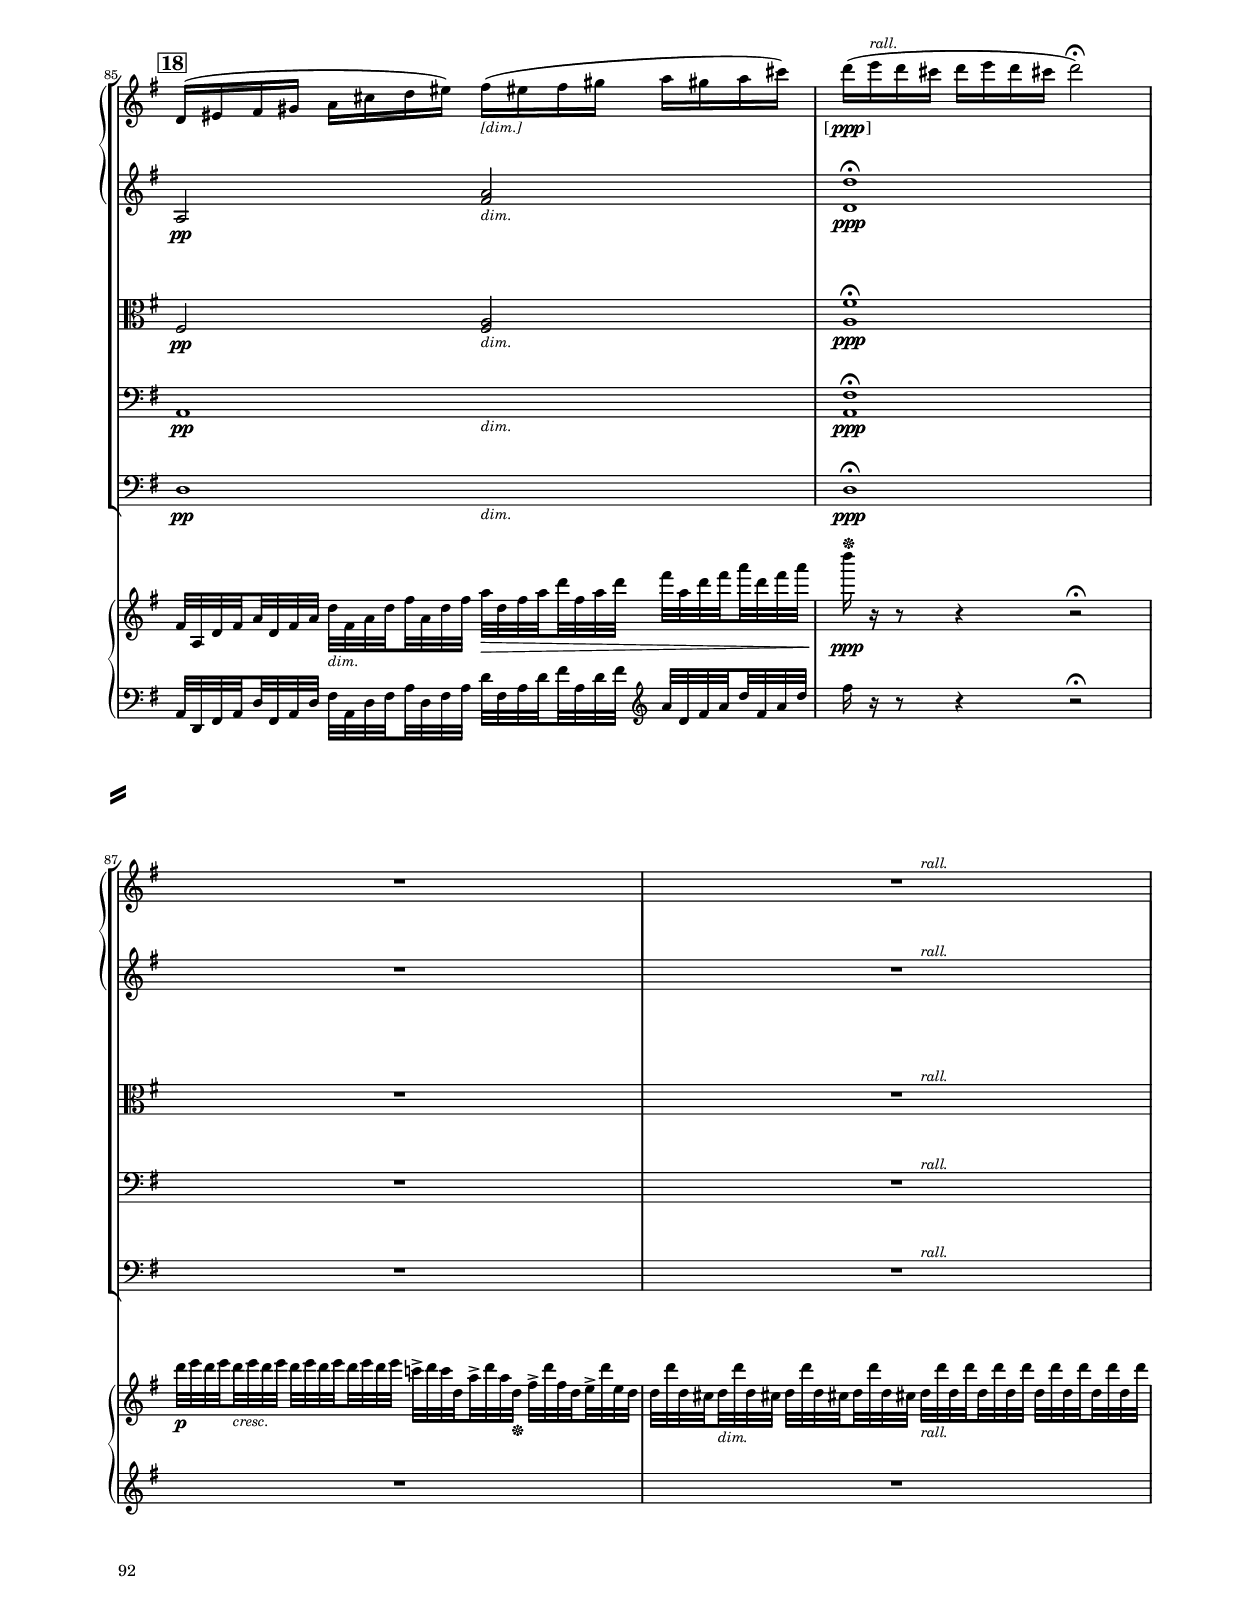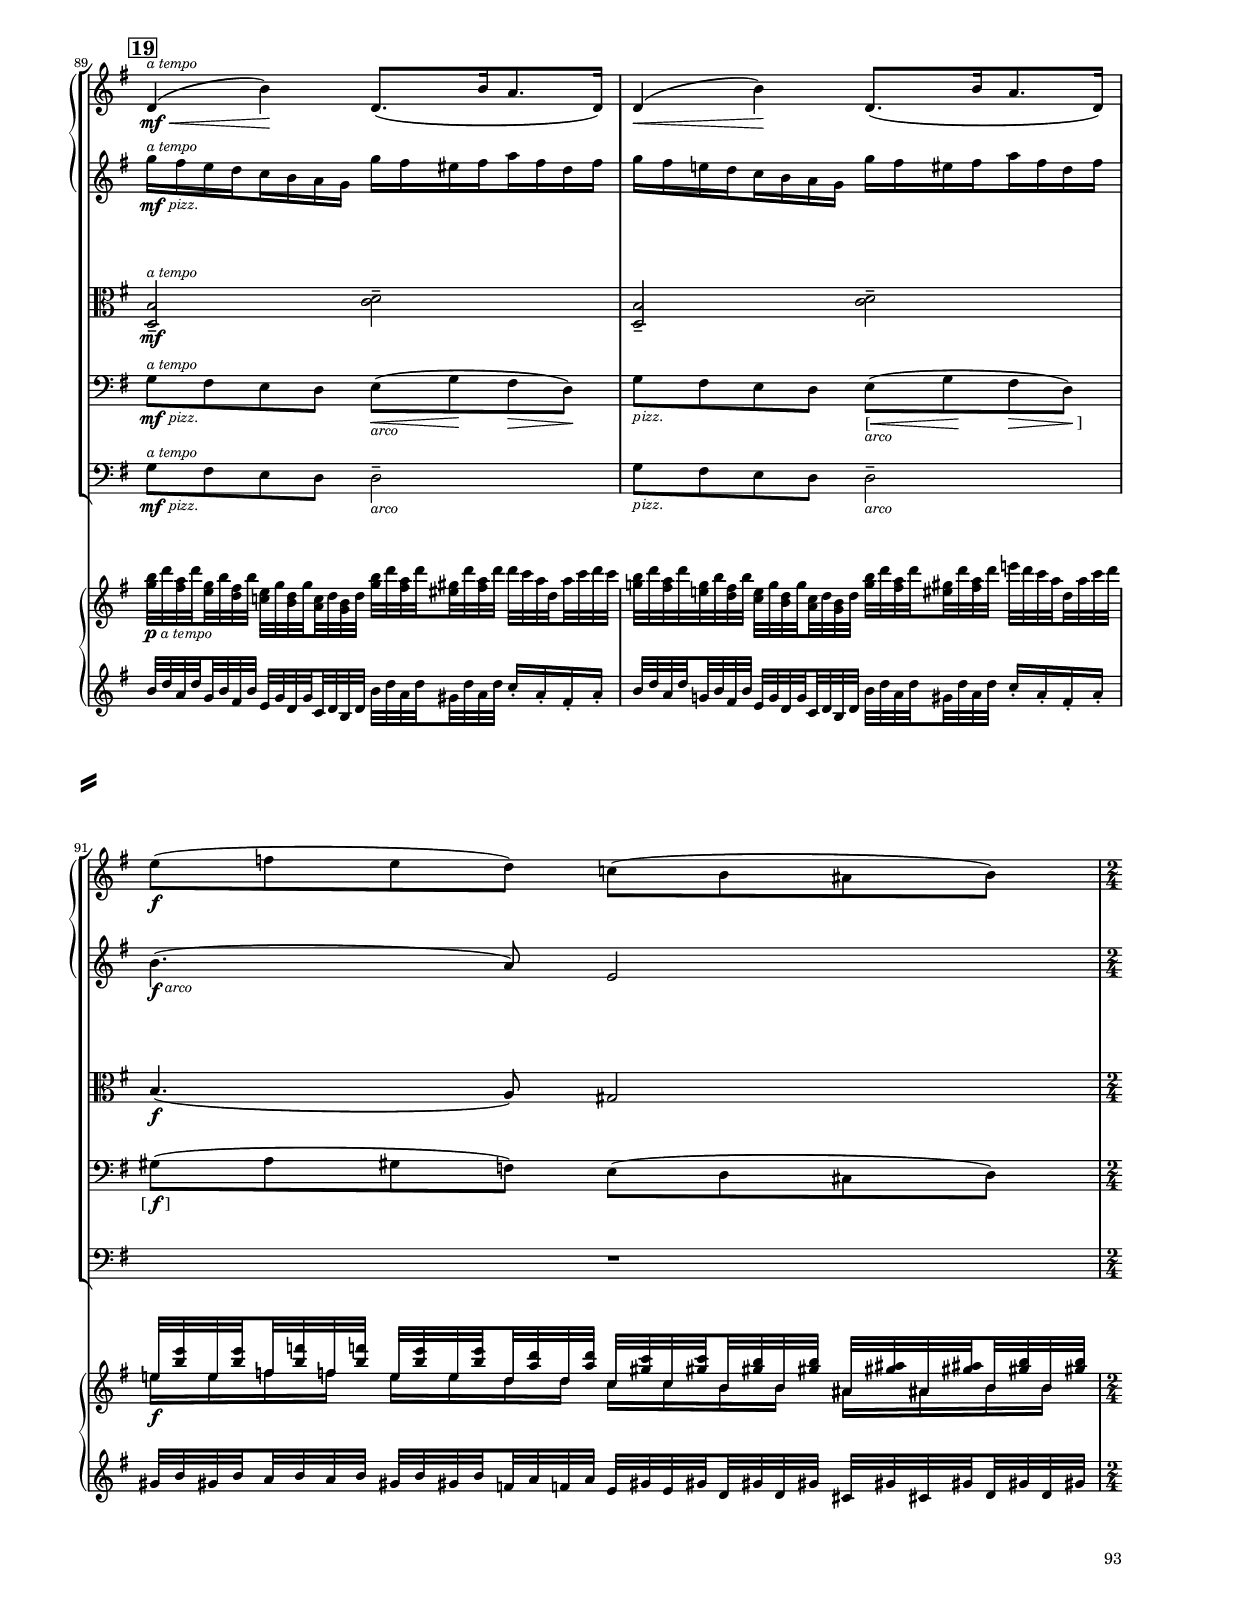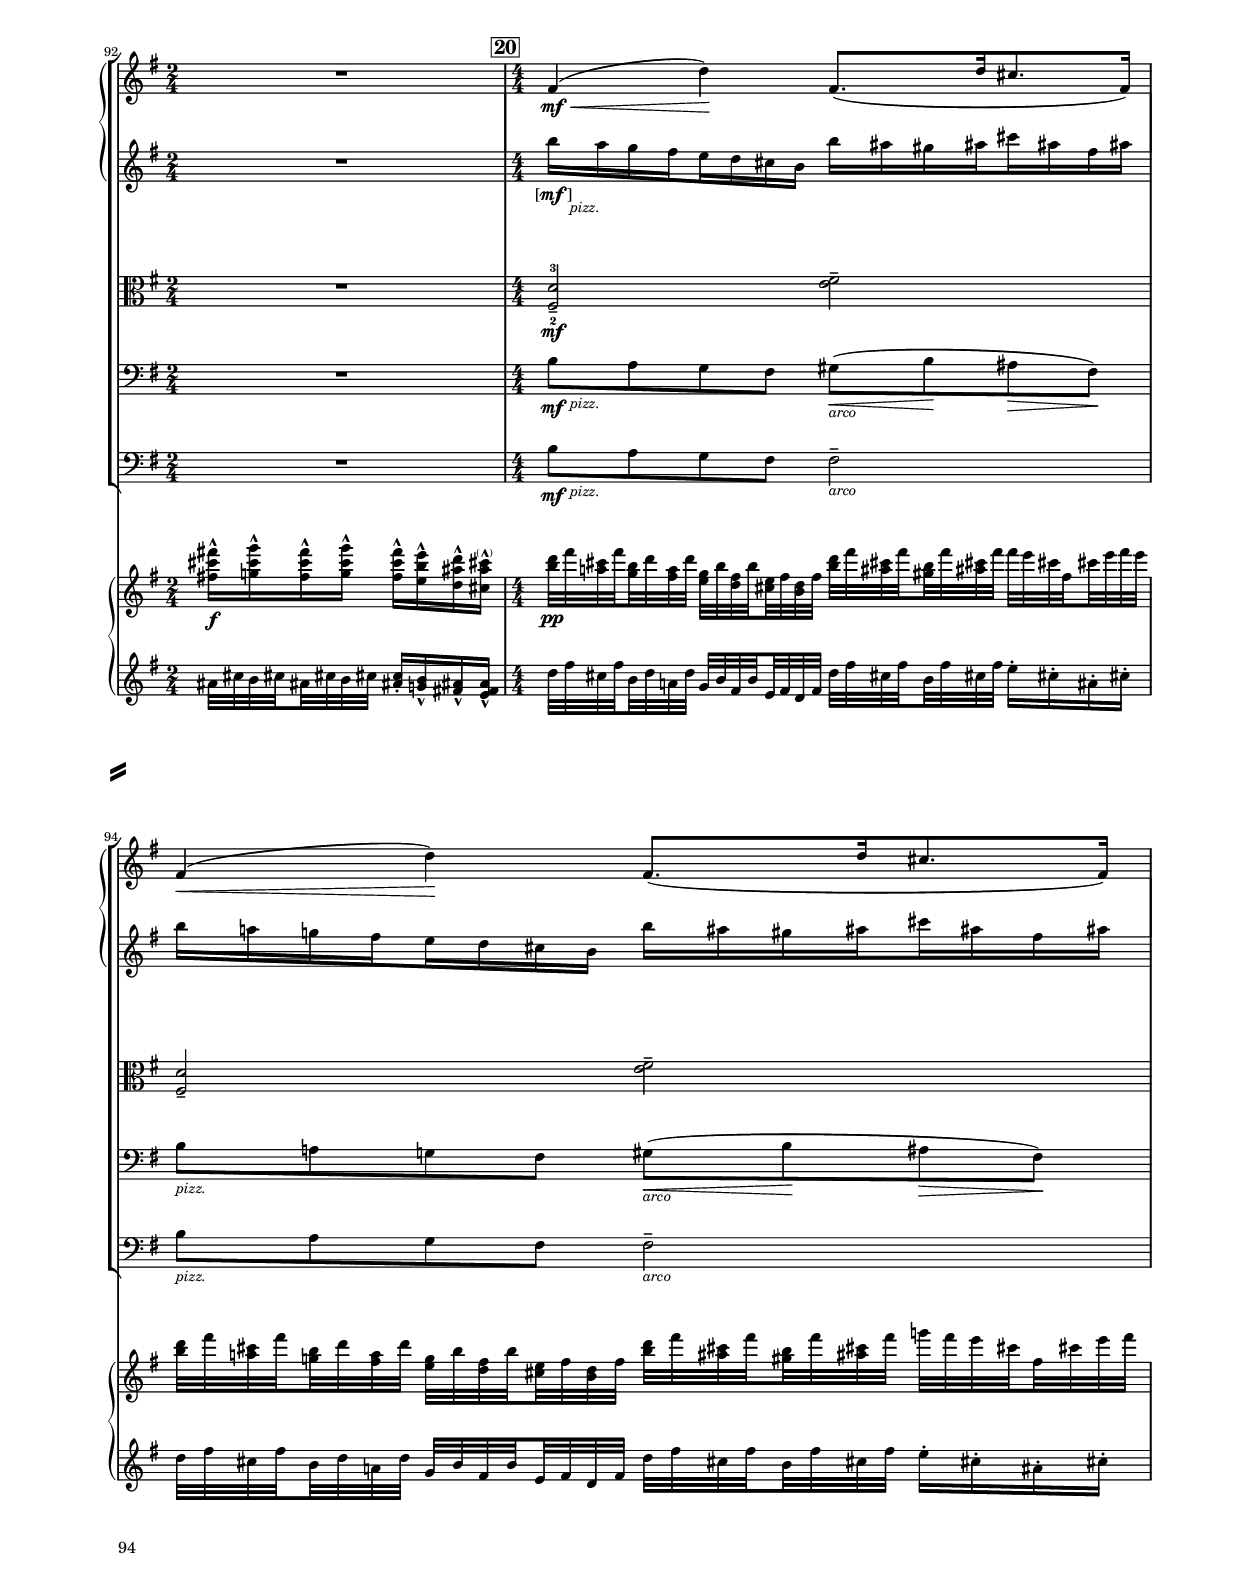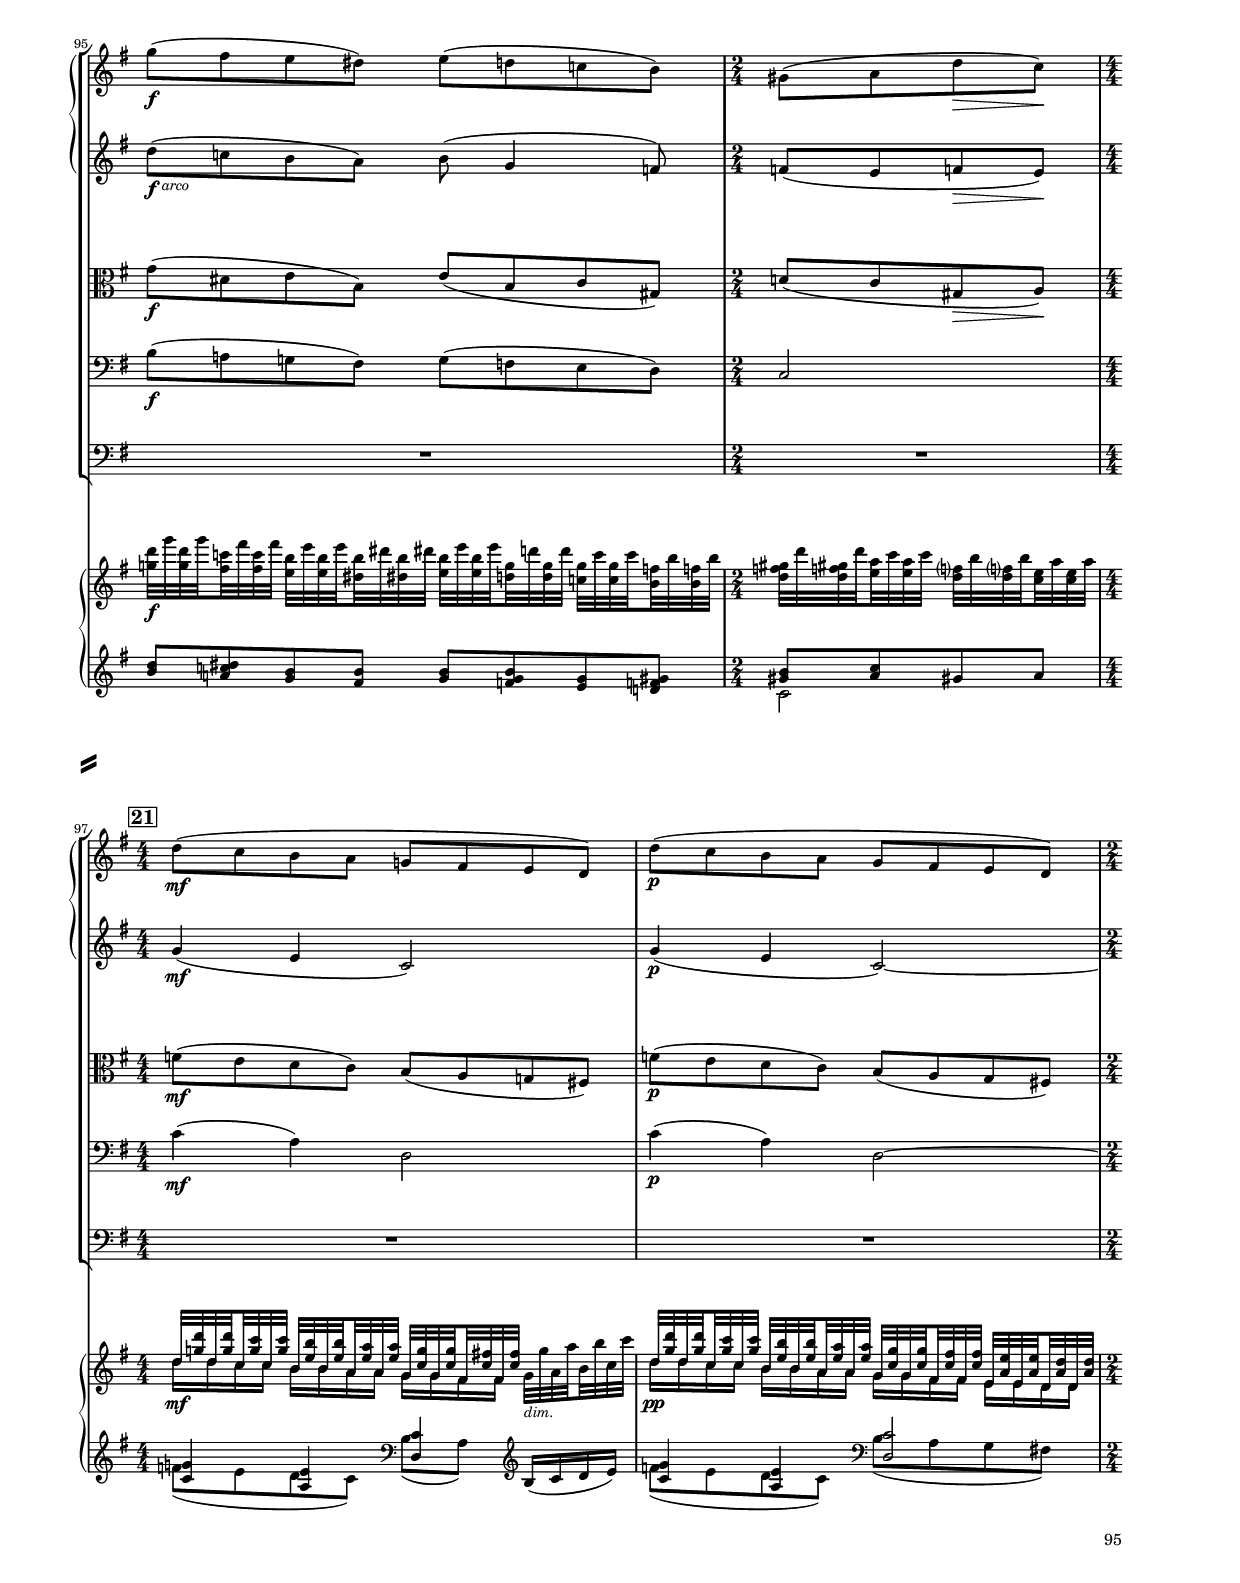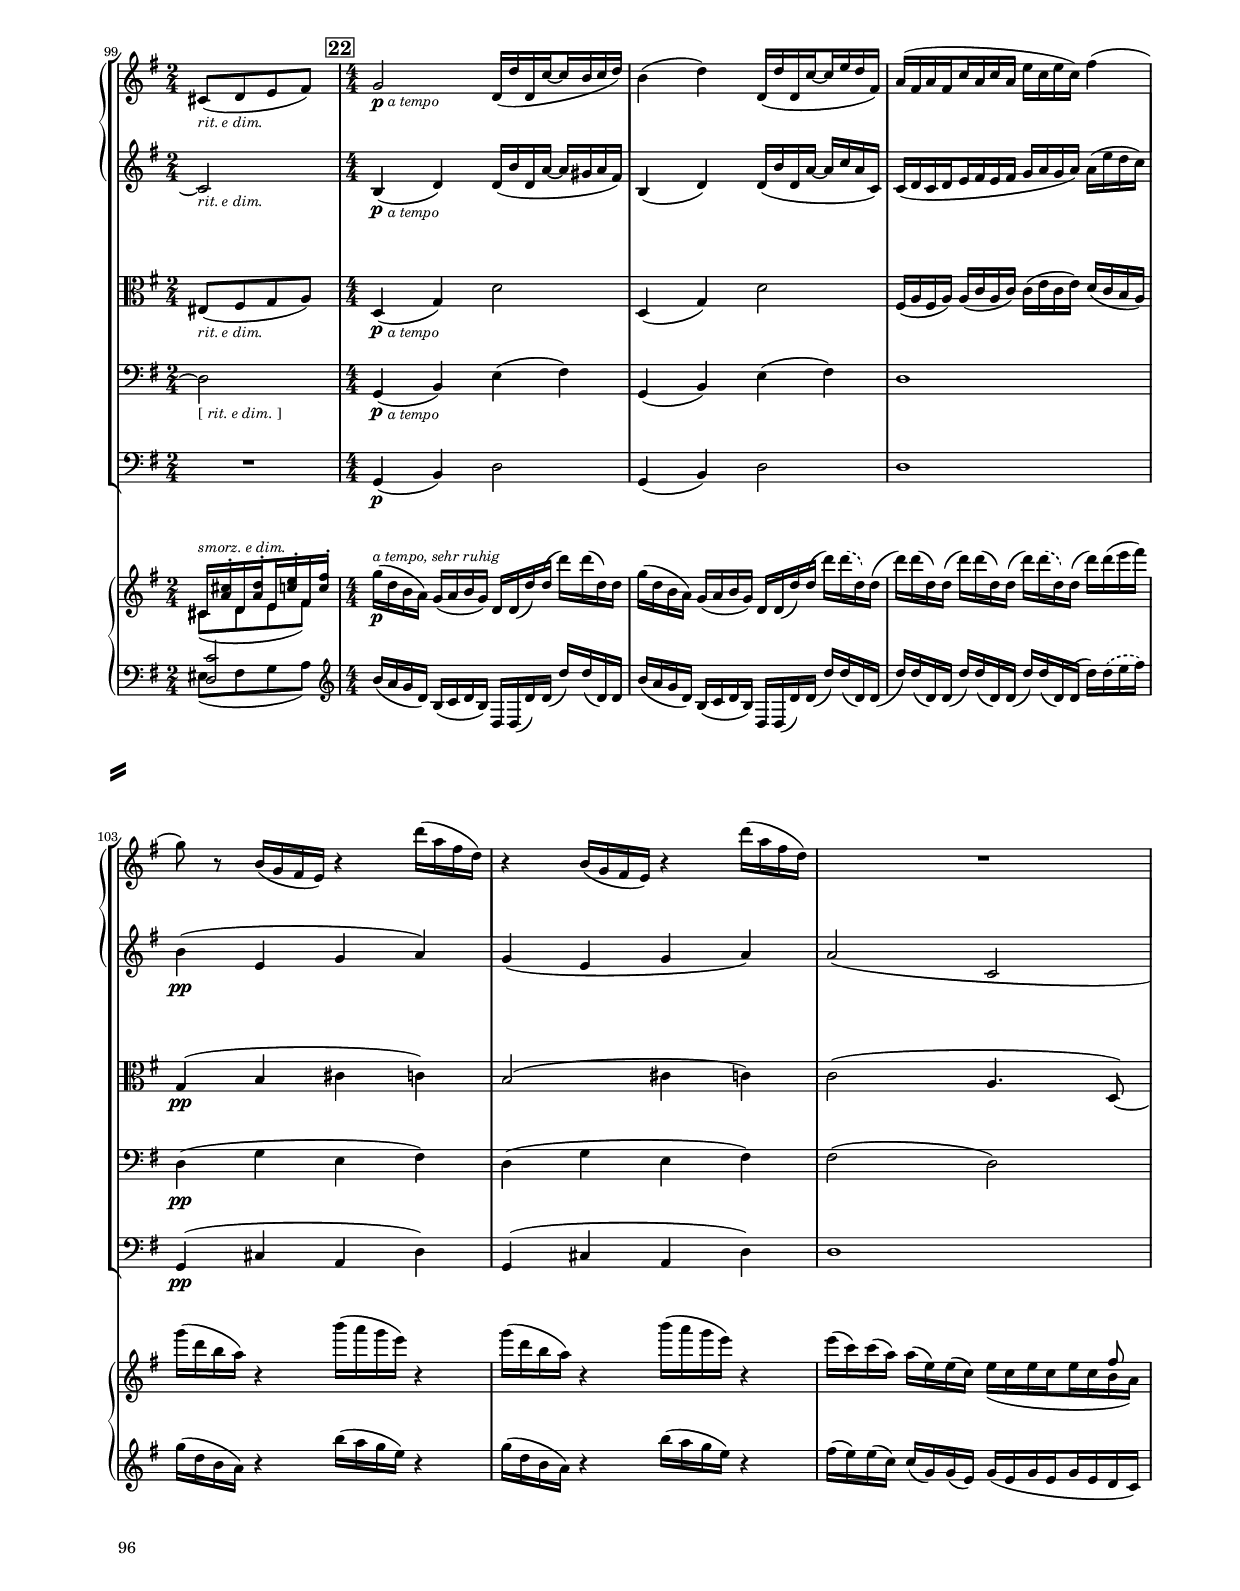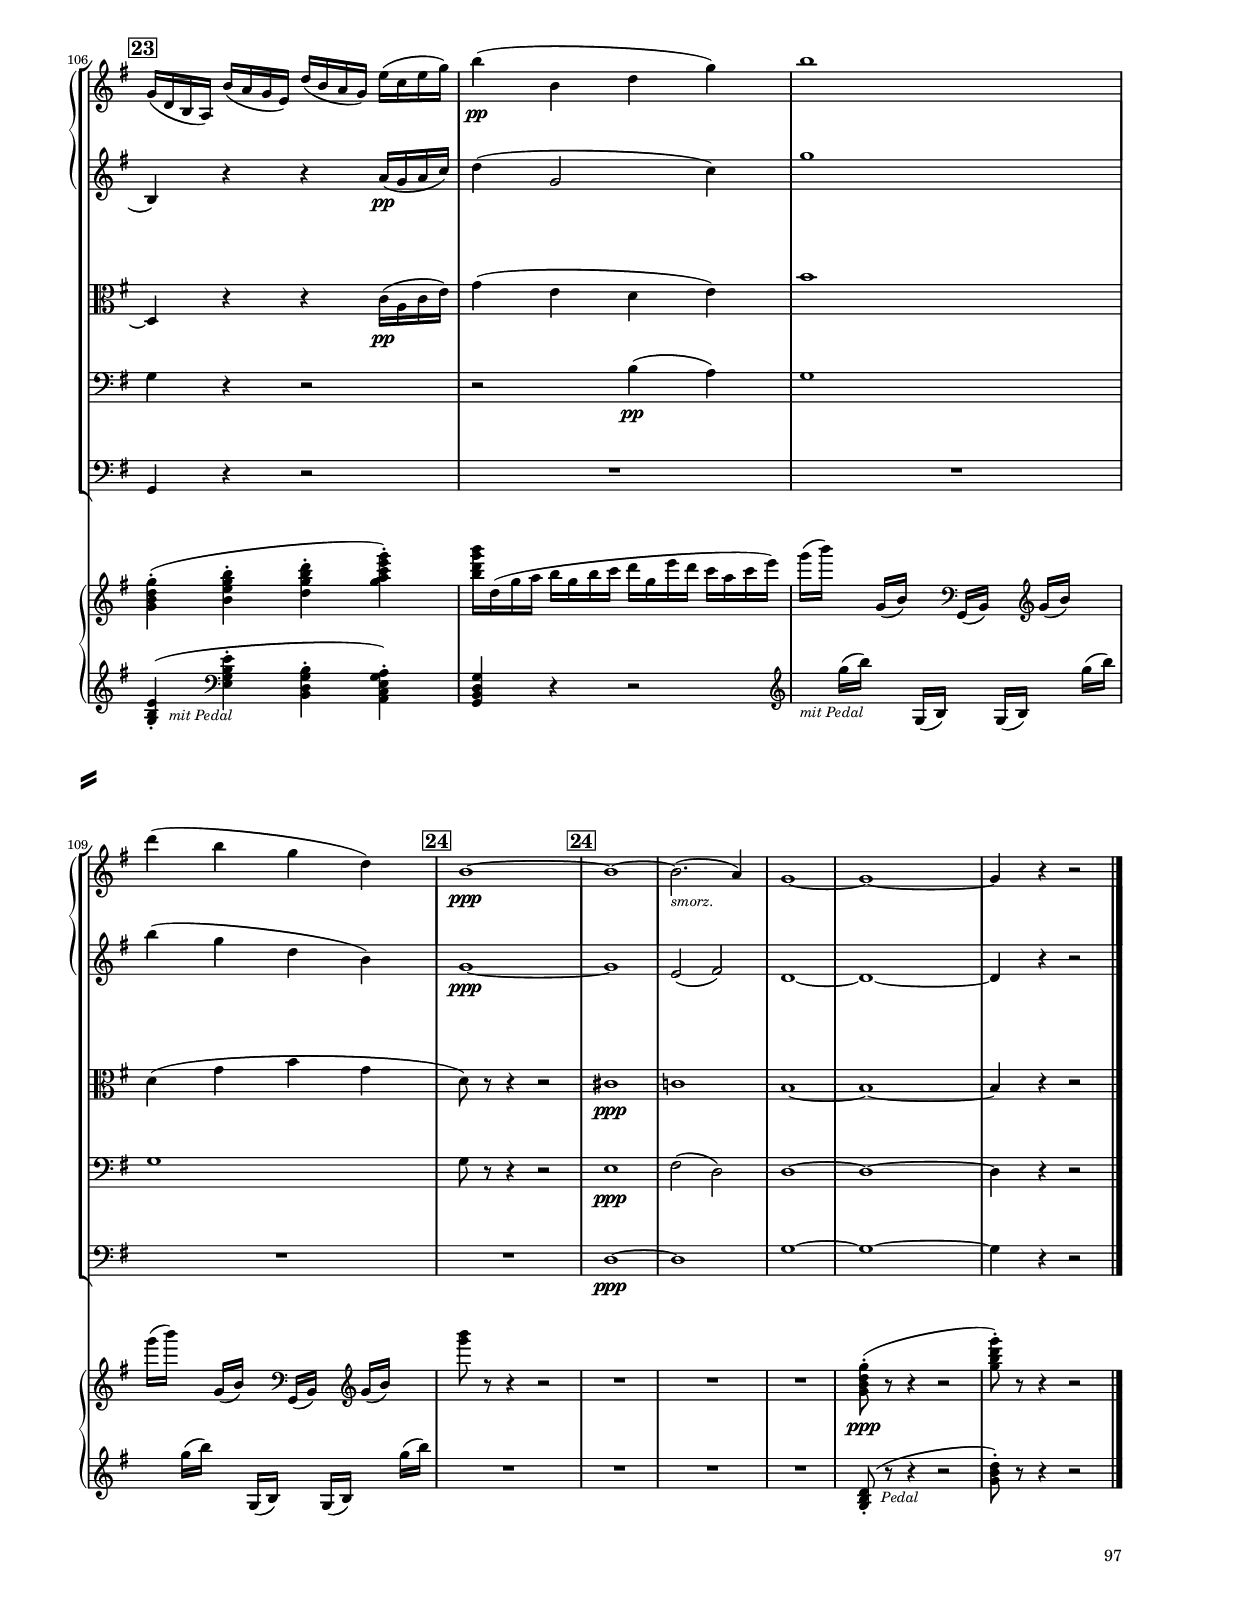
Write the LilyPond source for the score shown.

% (c) 2017 by Wolfgang Skala.
% This file is licensed under the Creative Commons Attribution-NonCommercial-ShareAlike 4.0 International License.
% To view a copy of this license, visit http://creativecommons.org/licenses/by-nc-sa/4.0/.

\version "2.18.0"

\include "../definitions.ly"

\paper { first-page-number = #75 }

#(set-global-staff-size 14.14)

\book {
	\bookpart {
		\header {
			subtitle = \markup { \vspace #3 \normal-text \larger \larger "2. Satz" }
			composer = \markup { \larger " " }
		}
		\paper { systems-per-page = #2 }
		\score {
			<<
				\new StaffGroup <<
					\new GrandStaff <<
						\new Staff {
							\set Staff.instrumentName = "1. Geige"
							\set Staff.midiInstrument = #"violin"
							\IIViolinoI
						}
						\new Staff {
							\set Staff.instrumentName = "2. Geige"
							\set Staff.midiInstrument = #"violin"
							\IIViolinoII
						}
					>>
					\new Staff {
						\set Staff.instrumentName = "Bratsche"
						\set Staff.midiInstrument = #"violin"
						\IIViola
					}
					\new Staff {
						\set Staff.instrumentName = "Violoncell"
						\set Staff.midiInstrument = #"cello"
						\IIVioloncello
					}
					\new Staff {
						\set Staff.instrumentName = "Baß"
						\set Staff.midiInstrument = #"cello"
						\IIContrabasso
					}
				>>
				\new PianoStaff <<
					\set PianoStaff.instrumentName = "Klavier"
					\new Staff = "RH" <<
% 						\unfoldRepeats
						\IIPianoR
					>>
					\new Staff = "LH" <<
% 						\unfoldRepeats
						\IIPianoL
					>>
				>>
			>>
			\layout { }
% 			\midi { \tempo 4 = 50 }
		}
	}
}